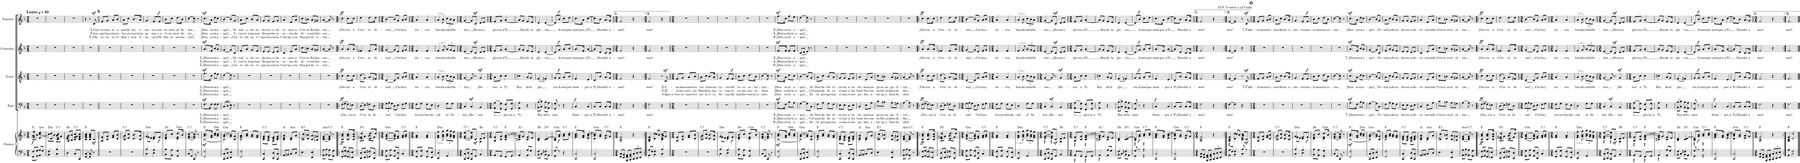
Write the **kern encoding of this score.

**kern	**kern	**dynam	**harte	**kern	**text	**text	**text	**dynam	**kern	**text	**text	**text	**dynam	**kern	**text	**text	**text	**dynam	**kern	**text	**text	**text	**dynam
*part5	*part5	*part5	*part5	*part4	*part4	*part4	*part4	*part4	*part3	*part3	*part3	*part3	*part3	*part2	*part2	*part2	*part2	*part2	*part1	*part1	*part1	*part1	*part1
*staff6	*staff5	*staff5/6	*	*staff4	*staff4	*staff4	*staff4	*staff4	*staff3	*staff3	*staff3	*staff3	*staff3	*staff2	*staff2	*staff2	*staff2	*staff2	*staff1	*staff1	*staff1	*staff1	*staff1
*I"Órgano	*	*	*	*I"Bajo	*	*	*	*	*I"Tenor	*	*	*	*	*I"Contralto	*	*	*	*	*I"Soprano	*	*	*	*
*	*	*	*	*I'B.	*	*	*	*	*I'T.	*	*	*	*	*I'C.	*	*	*	*	*I'S.	*	*	*	*
*clefF4	*clefG2	*	*	*clefF4	*	*	*	*	*clefGv2	*	*	*	*	*clefG2	*	*	*	*	*clefG2	*	*	*	*
*k[b-]	*k[b-]	*	*	*k[b-]	*	*	*	*	*k[b-]	*	*	*	*	*k[b-]	*	*	*	*	*k[b-]	*	*	*	*
*M2/4	*M2/4	*	*	*M2/4	*	*	*	*	*M2/4	*	*	*	*	*M2/4	*	*	*	*	*M2/4	*	*	*	*
*MM50	*MM50	*	*	*MM50	*	*	*	*	*MM50	*	*	*	*	*MM50	*	*	*	*	*MM50	*	*	*	*
=1	=1	=1	=1	=1	=1	=1	=1	=1	=1	=1	=1	=1	=1	=1	=1	=1	=1	=1	=1	=1	=1	=1	=1
*^	*^	*	*	*	*	*	*	*	*	*	*	*	*	*	*	*	*	*	*	*	*	*	*
!	!	!	!	!	!	!	!	!	!	!	!	!	!	!	!	!	!	!	!	!	!LO:TX:a:B:t=Lento	!	!	!	!
!	!	!	!	!LO:DY:b	!	!	!	!	!	!	!	!	!	!	!	!	!	!	!	!	!	!	!	!	!
8F/L	8FF\L	4f/ 4ff/	8a\L	f	F:maj	2r	.	.	.	.	2r	.	.	.	.	2r	.	.	.	.	2r	.	.	.	.
8G/J	8GG\J	.	8b-\J	.	.	.	.	.	.	.	.	.	.	.	.	.	.	.	.	.	.	.	.	.	.
!	!	!	!	!	!LO:H:kt=m	!	!	!	!	!	!	!	!	!	!	!	!	!	!	!	!	!	!	!	!
8A/L	4AA\	4e/ [4cc/ 4ee/	4ryy	.	A:min	.	.	.	.	.	.	.	.	.	.	.	.	.	.	.	.	.	.	.	.
8G/J	.	.	.	.	.	.	.	.	.	.	.	.	.	.	.	.	.	.	.	.	.	.	.	.	.
=2	=2	=2	=2	=2	=2	=2	=2	=2	=2	=2	=2	=2	=2	=2	=2	=2	=2	=2	=2	=2	=2	=2	=2	=2	=2
!	!	!	!	!	!LO:H:kt=m	!	!	!	!	!	!	!	!	!	!	!	!	!	!	!	!	!	!	!	!
4F/	4BB-\	4d/ 4dd/	8cc\L]	.	D:min	2r	.	.	.	.	2r	.	.	.	.	2r	.	.	.	.	2r	.	.	.	.
.	.	.	8b-\J	.	.	.	.	.	.	.	.	.	.	.	.	.	.	.	.	.	.	.	.	.	.
!	!	!	!	!	!LO:H:kt=7	!	!	!	!	!	!	!	!	!	!	!	!	!	!	!	!	!	!	!	!
4B-/	4C\	4c/ 4e/ 4cc/	8a\L	.	C:7	.	.	.	.	.	.	.	.	.	.	.	.	.	.	.	.	.	.	.	.
.	.	.	8g\J	.	.	.	.	.	.	.	.	.	.	.	.	.	.	.	.	.	.	.	.	.	.
*v	*v	*	*	*	*	*	*	*	*	*	*	*	*	*	*	*	*	*	*	*	*	*	*	*	*
=3	=3	=3	=3	=3	=3	=3	=3	=3	=3	=3	=3	=3	=3	=3	=3	=3	=3	=3	=3	=3	=3	=3	=3	=3
4D\	8A/ 8a/L	4d\ 4f\	.	Bb:maj	2r	.	.	.	.	2r	.	.	.	.	2r	.	.	.	.	2r	.	.	.	.
.	8B-/ 8b-/J	.	.	.	.	.	.	.	.	.	.	.	.	.	.	.	.	.	.	.	.	.	.	.
!	!	!	!	!LO:H:kt=7	!	!	!	!	!	!	!	!	!	!	!	!	!	!	!	!	!	!	!	!
8C/L	8c/ 8f/ 8g/ 8cc/L	4ryy	.	C:7	.	.	.	.	.	.	.	.	.	.	.	.	.	.	.	.	.	.	.	.
8CC/J	8c/ 8e/ 8g/ 8cc/J	.	.	.	.	.	.	.	.	.	.	.	.	.	.	.	.	.	.	.	.	.	.	.
*	*v	*v	*	*	*	*	*	*	*	*	*	*	*	*	*	*	*	*	*	*	*	*	*	*
=4	=4	=4	=4	=4	=4	=4	=4	=4	=4	=4	=4	=4	=4	=4	=4	=4	=4	=4	=4	=4	=4	=4	=4
[4FF/ [4C/	4c/ 4f/ 4a/ 4cc/	.	F:maj	2r	.	.	.	.	2r	.	.	.	.	2r	.	.	.	.	4r	.	.	.	.
8FF/] 8C/]	8c/ 8f/ 8a/ 8cc/L	.	.	.	.	.	.	.	.	.	.	.	.	.	.	.	.	.	8r	.	.	.	.
!	!	!LO:DY:b	!	!	!	!	!	!	!	!	!	!	!	!	!	!	!	!	!	!LO:LY:b	!LO:LY:b	!LO:LY:b	!LO:DY:a
8r	8c/J	mf	.	.	.	.	.	.	.	.	.	.	.	.	.	.	.	.	8c/	1. Can	3. Los	5. ¡Oh	mf
=5||	=5||	=5||	=5||	=5||	=5||	=5||	=5||	=5||	=5||	=5||	=5||	=5||	=5||	=5||	=5||	=5||	=5||	=5||	=5||	=5||	=5||	=5||	=5||
!	!	!	!	!	!	!	!	!	!	!	!	!	!	!	!	!	!	!	!	!LO:LY:b	!LO:LY:b	!LO:LY:b	!
2r	8A/ 8f/L	.	.	2r	.	.	.	.	2r	.	.	.	.	2r	.	.	.	.	8f/L	-te-	que	ra-	.
!	!	!	!	!	!	!	!	!	!	!	!	!	!	!	!	!	!	!	!	!LO:LY:b	!LO:LY:b	!LO:LY:b	!
.	8c/ 8g/J	.	.	.	.	.	.	.	.	.	.	.	.	.	.	.	.	.	8g/J	-mos	bus-	-ra	.
!	!	!	!	!	!	!	!	!	!	!	!	!	!	!	!	!	!	!	!	!LO:LY:b	!LO:LY:b	!LO:LY:b	!
.	8f/ 8a/L	.	.	.	.	.	.	.	.	.	.	.	.	.	.	.	.	.	8a/L	al	-cáis	co-	.
!	!	!	!	!	!	!	!	!	!	!	!	!	!	!	!	!	!	!	!	!LO:LY:b	!LO:LY:b	!LO:LY:b	!
.	8d/ 8b-/J	.	.	.	.	.	.	.	.	.	.	.	.	.	.	.	.	.	8b-/J	a-	so-	-ri-	.
=6	=6	=6	=6	=6	=6	=6	=6	=6	=6	=6	=6	=6	=6	=6	=6	=6	=6	=6	=6	=6	=6	=6	=6
*	*^	*	*	*	*	*	*	*	*	*	*	*	*	*	*	*	*	*	*	*	*	*	*
!	!	!	!	!LO:H:kt=7	!	!	!	!	!	!	!	!	!	!	!	!	!	!	!	!	!LO:LY:b	!LO:LY:b	!LO:LY:b	!
2r	8c/ 8a/L	2f\	.	C:7	2r	.	.	.	.	2r	.	.	.	.	2r	.	.	.	.	8a\L	-mor	-laz	-dad	.
!	!	!	!	!	!	!	!	!	!	!	!	!	!	!	!	!	!	!	!	!	!LO:LY:b	!LO:LY:b	!LO:LY:b	!
.	8e/ 8cc/J	.	.	.	.	.	.	.	.	.	.	.	.	.	.	.	.	.	.	8cc\J	de	en	y	.
!	!	!	!	!	!	!	!	!	!	!	!	!	!	!	!	!	!	!	!	!	!LO:LY:b	!LO:LY:b	!LO:LY:b	!
.	8.d/ 8.b-/L	.	.	.	.	.	.	.	.	.	.	.	.	.	.	.	.	.	.	8.b-/L	los	vues-	real	.
!	!	!	!	!	!	!	!	!	!	!	!	!	!	!	!	!	!	!	!	!	!LO:LY:b	!LO:LY:b	!LO:LY:b	!
.	16c/ 16a/Jk	.	.	.	.	.	.	.	.	.	.	.	.	.	.	.	.	.	.	16a/Jk	a-	-tras	fi-	.
=7	=7	=7	=7	=7	=7	=7	=7	=7	=7	=7	=7	=7	=7	=7	=7	=7	=7	=7	=7	=7	=7	=7	=7	=7
*^	*	*	*	*	*	*	*	*	*	*	*	*	*	*	*	*	*	*	*	*	*	*	*	*
!	!	!	!	!	!LO:H:kt=m	!	!	!	!	!	!	!	!	!	!	!	!	!	!	!	!	!LO:LY:b	!LO:LY:b	!LO:LY:b	!
4B-/	4C\	4g/	8f\L	.	D:min	2r	.	.	.	.	2r	.	.	.	.	2r	.	.	.	.	4g/	-mo-	pe-	-ne-	.
.	.	.	8e\J	.	.	.	.	.	.	.	.	.	.	.	.	.	.	.	.	.	.	.	.	.	.
!	!	!	!	!	!	!	!	!	!	!	!	!	!	!	!	!	!	!	!	!	!	!LO:LY:b	!LO:LY:b	!LO:LY:b	!
4A/	4D\	8f/L	4d\	.	.	.	.	.	.	.	.	.	.	.	.	.	.	.	.	.	8f/L	-res,	-nas	-za!	.
!	!	!	!	!LO:DY:b	!	!	!	!	!	!	!	!	!	!	!	!	!	!	!	!	!	!LO:LY:b	!LO:LY:b	!LO:LY:b	!LO:DY:a
.	.	8f/J	.	f	.	.	.	.	.	.	.	.	.	.	.	.	.	.	.	.	8f/J	can-	y a	¡Oh	f
*v	*v	*	*	*	*	*	*	*	*	*	*	*	*	*	*	*	*	*	*	*	*	*	*	*	*
=8	=8	=8	=8	=8	=8	=8	=8	=8	=8	=8	=8	=8	=8	=8	=8	=8	=8	=8	=8	=8	=8	=8	=8	=8
!	!	!	!	!	!	!	!	!	!	!	!	!	!	!	!	!	!	!	!	!	!LO:LY:b	!LO:LY:b	!LO:LY:b	!
8BB-\ 8B-\L	8b-/L	4d\ 4f\	.	Bb:maj	2r	.	.	.	.	2r	.	.	.	.	2r	.	.	.	.	8b-\L	-te-	-li-	dul-	.
!	!	!	!	!	!	!	!	!	!	!	!	!	!	!	!	!	!	!	!	!	!LO:LY:b	!LO:LY:b	!LO:LY:b	!
8AA\ 8A\J	8cc/J	.	.	.	.	.	.	.	.	.	.	.	.	.	.	.	.	.	.	8cc\J	-mos	vio en	-ce	.
!	!	!	!	!LO:H:kt=m	!	!	!	!	!	!	!	!	!	!	!	!	!	!	!	!	!LO:LY:b	!LO:LY:b	!LO:LY:b	!
4GG/ 4G/	8.dd/L	4d\ 4f\	.	G:min	.	.	.	.	.	.	.	.	.	.	.	.	.	.	.	8.dd\L	al	el	me-	.
!	!	!	!	!	!	!	!	!	!	!	!	!	!	!	!	!	!	!	!	!	!LO:LY:b	!LO:LY:b	!LO:LY:b	!
.	16b-/Jk	.	.	.	.	.	.	.	.	.	.	.	.	.	.	.	.	.	.	16b-\Jk	Se-	do-	-mo-	.
*	*v	*v	*	*	*	*	*	*	*	*	*	*	*	*	*	*	*	*	*	*	*	*	*	*
=9	=9	=9	=9	=9	=9	=9	=9	=9	=9	=9	=9	=9	=9	=9	=9	=9	=9	=9	=9	=9	=9	=9	=9
!	!	!	!LO:H:kt=7	!	!	!	!	!	!	!	!	!	!	!	!	!	!	!	!	!LO:LY:b	!LO:LY:b	!LO:LY:b	!
8C/L	[4e/ [4g/ [4cc/	.	C:7	2r	.	.	.	.	2r	.	.	.	.	2r	.	.	.	.	[4cc\	-ñor.	-lor.	-rial!	.
8GG/J	.	.	.	.	.	.	.	.	.	.	.	.	.	.	.	.	.	.	.	.	.	.	.
8CC/	8e/] 8g/] 8cc/]	.	.	.	.	.	.	.	.	.	.	.	.	.	.	.	.	.	8cc\]	.	.	.	.
8r	8r	.	.	.	.	.	.	.	.	.	.	.	.	.	.	.	.	.	8r	.	.	.	.
=10	=10	=10	=10	=10	=10	=10	=10	=10	=10	=10	=10	=10	=10	=10	=10	=10	=10	=10	=10	=10	=10	=10	=10
*	*^	*	*	*	*	*	*	*	*	*	*	*	*	*	*	*	*	*	*	*	*	*	*
!	!	!	!LO:DY:b	!	!	!LO:LY:b	!LO:LY:b	!LO:LY:b	!LO:DY:a	!	!LO:LY:b	!LO:LY:b	!LO:LY:b	!LO:DY:a	!	!LO:LY:b	!LO:LY:b	!LO:LY:b	!LO:DY:a	!	!LO:LY:b	!LO:LY:b	!LO:LY:b	!LO:DY:a
2FF/ 2F/	8.a/ 8.cc/L	[2c\	mf	F:maj	8.F\L	1. ¡Dios	3. ¡Dios	5. ¡Dios	mf	8.f\L	1. ¡Dios	3. ¡Dios	5. ¡Dios	mf	8.a/L	1. ¡Dios	3. ¡Dios	5. ¡Dios	mf	8.cc\L	¡Dios	¡Dios	¡Dios	mf
!	!	!	!	!	!	!LO:LY:b	!LO:LY:b	!LO:LY:b	!	!	!LO:LY:b	!LO:LY:b	!LO:LY:b	!	!	!LO:LY:b	!LO:LY:b	!LO:LY:b	!	!	!LO:LY:b	!LO:LY:b	!LO:LY:b	!
.	16f/ 16a/Jk	.	.	.	16F\Jk	es-	es-	es-	.	16c\Jk	es-	es-	es-	.	16f/Jk	es-	es-	es-	.	16a\Jk	es-	es-	es-	.
!	!	!	!	!LO:H:kt=m	!	!LO:LY:b	!LO:LY:b	!LO:LY:b	!	!	!LO:LY:b	!LO:LY:b	!LO:LY:b	!	!	!LO:LY:b	!LO:LY:b	!LO:LY:b	!	!	!LO:LY:b	!LO:LY:b	!LO:LY:b	!
.	8b-/ 8dd/L	.	.	D:min	8F\L	-tá	-tá	-tá	.	8f\L	-tá	-tá	-tá	.	8b-/L	-tá	-tá	-tá	.	8dd\L	-tá	-tá	-tá	.
!	!	!	!	!	!	!LO:LY:b	!LO:LY:b	!LO:LY:b	!	!	!LO:LY:b	!LO:LY:b	!LO:LY:b	!	!	!LO:LY:b	!LO:LY:b	!LO:LY:b	!	!	!LO:LY:b	!LO:LY:b	!LO:LY:b	!
.	8a/ 8cc/J	.	.	.	8F\J	a-	a-	a-	.	8e\J	a-	a-	a-	.	8a/J	a-	a-	a-	.	8cc\J	a-	a-	a-	.
=11	=11	=11	=11	=11	=11	=11	=11	=11	=11	=11	=11	=11	=11	=11	=11	=11	=11	=11	=11	=11	=11	=11	=11	=11
!	!	!	!	!LO:H:kt=m	!	!LO:LY:b	!LO:LY:b	!LO:LY:b	!	!	!LO:LY:b	!LO:LY:b	!LO:LY:b	!	!	!LO:LY:b	!LO:LY:b	!LO:LY:b	!	!	!LO:LY:b	!LO:LY:b	!LO:LY:b	!
8CC/ 8C/L	[4g/ [4b-/	2c\]	.	G:min	(8C/L	-quí!	-quí!	-quí!	.	[4d\	-quí!	-quí!	-quí!	.	[4g/	-quí!	-quí!	-quí!	.	[4b-\	-quí!	-quí!	-quí!	.
8DD/ 8D/J	.	.	.	.	8D/J	.	.	.	.	.	.	.	.	.	.	.	.	.	.	.	.	.	.	.
4EE/ 4E/	8g/] 8b-/]L	.	.	.	8E\)	.	.	.	.	8d\]	.	.	.	.	8g/L]	.	.	.	.	8b-/L]	.	.	.	.
!	!	!	!	!	!	!	!	!	!	!	!	!	!	!	!	!LO:LY:b	!LO:LY:b	!LO:LY:b	!	!	!LO:LY:b	!LO:LY:b	!LO:LY:b	!
.	8c/ 8g/J	.	.	.	8r	.	.	.	.	8r	.	.	.	.	8c/J	Ve-	Y	Con	.	8g/J	Ve-	Y	Con	.
=12	=12	=12	=12	=12	=12	=12	=12	=12	=12	=12	=12	=12	=12	=12	=12	=12	=12	=12	=12	=12	=12	=12	=12	=12
!	!	!	!	!	!	!	!	!	!	!	!	!	!	!	!	!LO:LY:b	!LO:LY:b	!LO:LY:b	!	!	!LO:LY:b	!LO:LY:b	!LO:LY:b	!
2FF/ 2F/	8f/ 8a/L	2c\	.	F:maj	2r	.	.	.	.	2r	.	.	.	.	8f/L	-nid	vier	to-	.	8a\L	-nid	vier	to-	.
!	!	!	!	!	!	!	!	!	!	!	!	!	!	!	!	!LO:LY:b	!LO:LY:b	!LO:LY:b	!	!	!LO:LY:b	!LO:LY:b	!LO:LY:b	!
.	8a/ 8cc/J	.	.	.	.	.	.	.	.	.	.	.	.	.	8a/J	a-	te á	-da	.	8cc\J	a-	te á	-da	.
!	!	!	!	!	!	!	!	!	!	!	!	!	!	!	!	!LO:LY:b	!LO:LY:b	!LO:LY:b	!	!	!LO:LY:b	!LO:LY:b	!LO:LY:b	!
.	8g/ 8b-/L	.	.	.	.	.	.	.	.	.	.	.	.	.	8g/L	-do-	ma-	su	.	8b-/L	-do-	ma-	su	.
!	!	!	!	!	!	!	!	!	!	!	!	!	!	!	!	!LO:LY:b	!LO:LY:b	!LO:LY:b	!	!	!LO:LY:b	!LO:LY:b	!LO:LY:b	!
.	8f/ 8a/J	.	.	.	.	.	.	.	.	.	.	.	.	.	8f/J	-ra-	-nos	ri-	.	8a/J	-ra-	-nos	ri-	.
=13	=13	=13	=13	=13	=13	=13	=13	=13	=13	=13	=13	=13	=13	=13	=13	=13	=13	=13	=13	=13	=13	=13	=13	=13
!	!	!	!	!LO:H:kt=7	!	!	!	!	!	!	!	!	!	!	!	!LO:LY:b	!LO:LY:b	!LO:LY:b	!	!	!LO:LY:b	!LO:LY:b	!LO:LY:b	!
4CC/ 4C/	8e/ 8g/L	8c\L	.	C:7	2r	.	.	.	.	2r	.	.	.	.	8e/L	-do-	lle-	-que-	.	8g/L	-do-	lle-	-que-	.
!	!	!	!	!	!	!	!	!	!	!	!	!	!	!	!	!LO:LY:b	!LO:LY:b	!LO:LY:b	!	!	!LO:LY:b	!LO:LY:b	!LO:LY:b	!
.	8e/ 8g/J	8B-\J	.	.	.	.	.	.	.	.	.	.	.	.	8e/J	-res,	-nas	-za,	.	8g/J	-res,	-nas	-za,	.
!	!	!	!	!	!	!	!	!	!	!	!	!	!	!	!	!LO:LY:b	!LO:LY:b	!LO:LY:b	!	!	!LO:LY:b	!LO:LY:b	!LO:LY:b	!
8DD/ 8D/L	8d/ 8f/L	8A\L	.	.	.	.	.	.	.	.	.	.	.	.	8d/L	a-	los	con	.	8f/L	a-	los	con	.
!	!	!	!	!	!	!	!	!	!	!	!	!	!	!	!	!LO:LY:b	!LO:LY:b	!LO:LY:b	!	!	!LO:LY:b	!LO:LY:b	!LO:LY:b	!
8CC/ 8C/J	8e/ 8g/J	8c\J	.	.	.	.	.	.	.	.	.	.	.	.	8e/J	-do-	te-	su	.	8g/J	-do-	te-	su	.
=14	=14	=14	=14	=14	=14	=14	=14	=14	=14	=14	=14	=14	=14	=14	=14	=14	=14	=14	=14	=14	=14	=14	=14	=14
!	!	!	!	!	!	!	!	!	!	!	!	!	!	!	!	!LO:LY:b	!LO:LY:b	!LO:LY:b	!	!	!LO:LY:b	!LO:LY:b	!LO:LY:b	!
8AA/L	4e/ 4a/	4c\	.	A:maj	2r	.	.	.	.	2r	.	.	.	.	4c/	-re-	-so-	Cuer-	.	4a/	-re-	-so-	Cuer-	.
8BBn/J	.	.	.	.	.	.	.	.	.	.	.	.	.	.	.	.	.	.	.	.	.	.	.	.
!	!	!	!	!LO:H:kt=m	!	!	!	!	!	!	!	!	!	!	!	!LO:LY:b	!LO:LY:b	!LO:LY:b	!	!	!LO:LY:b	!LO:LY:b	!LO:LY:b	!
8C/L	8e/L	4c\	.	A:min	.	.	.	.	.	.	.	.	.	.	8e/L	-mos	-ros	po y	.	8e/L	-mos	-ros	po y	.
!	!	!	!	!	!	!	!	!	!	!	!	!	!	!	!	!LO:LY:b	!LO:LY:b	!LO:LY:b	!	!	!LO:LY:b	!LO:LY:b	!LO:LY:b	!
8D/J	8a/J	.	.	.	.	.	.	.	.	.	.	.	.	.	8a/J	á	de	su	.	8a/J	á	de	su	.
=15	=15	=15	=15	=15	=15	=15	=15	=15	=15	=15	=15	=15	=15	=15	=15	=15	=15	=15	=15	=15	=15	=15	=15	=15
!	!	!	!	!LO:H:kt=7	!	!	!	!	!	!	!	!	!	!	!	!LO:LY:b	!LO:LY:b	!LO:LY:b	!	!	!LO:LY:b	!LO:LY:b	!LO:LY:b	!
4E\	8c/ 8cc/L	2e\	.	E:7	2r	.	.	.	.	2r	.	.	.	.	8cc\L	Cris-	di-	San-	.	8cc\L	Cris-	di-	San-	.
!	!	!	!	!	!	!	!	!	!	!	!	!	!	!	!	!LO:LY:b	!LO:LY:b	!LO:LY:b	!	!	!LO:LY:b	!LO:LY:b	!LO:LY:b	!
.	8d/ 8bn/J	.	.	.	.	.	.	.	.	.	.	.	.	.	8bn\J	-to	-vi-	-gre	.	8bn\J	-to	-vi-	-gre	.
!	!	!	!	!	!	!	!	!	!	!	!	!	!	!	!	!LO:LY:b	!LO:LY:b	!LO:LY:b	!	!	!LO:LY:b	!LO:LY:b	!LO:LY:b	!
4EE/ 4E/	8c/ 8a/L	.	.	.	.	.	.	.	.	.	.	.	.	.	8a/L	Re-	-nal	di-	.	8a/L	Re-	-nal	di-	.
!	!	!	!	!	!	!	!	!	!	!	!	!	!	!	!	!LO:LY:b	!LO:LY:b	!LO:LY:b	!	!	!LO:LY:b	!LO:LY:b	!LO:LY:b	!
.	8Bn/ 8g#X/J	.	.	.	.	.	.	.	.	.	.	.	.	.	8g#X/J	-den-	dul-	-vi-	.	8g#X/J	-den-	dul-	-vi-	.
*	*v	*v	*	*	*	*	*	*	*	*	*	*	*	*	*	*	*	*	*	*	*	*	*	*
=16	=16	=16	=16	=16	=16	=16	=16	=16	=16	=16	=16	=16	=16	=16	=16	=16	=16	=16	=16	=16	=16	=16	=16
!	!	!	!LO:H:kt=m	!	!	!	!	!	!	!	!	!	!	!	!LO:LY:b	!LO:LY:b	!LO:LY:b	!	!	!LO:LY:b	!LO:LY:b	!LO:LY:b	!
8AA\ 8A\L	[4c/ [4e/ [4g/	.	A:min	2r	.	.	.	.	2r	.	.	.	.	[4a/	-tor.	-zor.	-nal.	.	[4a/	-tor.	-zor.	-nal.	.
8BB-\ 8B-\J	.	.	.	.	.	.	.	.	.	.	.	.	.	.	.	.	.	.	.	.	.	.	.
!	!	!	!LO:H:kt=7	!	!	!	!	!	!	!	!	!	!	!	!	!	!	!	!	!	!	!	!
8AA\ 8A\L	8c/] 8e/] 8g/]	.	C:7	.	.	.	.	.	.	.	.	.	.	8a/]	.	.	.	.	8a/]	.	.	.	.
8GG\ 8G\J	8r	.	.	.	.	.	.	.	.	.	.	.	.	8r	.	.	.	.	8r	.	.	.	.
=17!|:	=17!|:	=17!|:	=17!|:	=17!|:	=17!|:	=17!|:	=17!|:	=17!|:	=17!|:	=17!|:	=17!|:	=17!|:	=17!|:	=17!|:	=17!|:	=17!|:	=17!|:	=17!|:	=17!|:	=17!|:	=17!|:	=17!|:	=17!|:
!	!	!LO:DY:b	!	!	!LO:LY:b	!	!	!LO:DY:a	!	!LO:LY:b	!	!	!LO:DY:a	!	!LO:LY:b	!	!	!LO:DY:a	!	!LO:LY:b	!	!	!LO:DY:a
8FF/ 8F/L	4c/ 4a/ 4cc/	ff	F:maj	(8F\L	¡Glo	.	.	ff	4c\	¡Glo-	.	.	ff	4a/	¡Glo-	.	.	ff	4cc\	¡Glo-	.	.	ff
8GG/ 8G/J	.	.	.	8G\J	.	.	.	.	.	.	.	.	.	.	.	.	.	.	.	.	.	.	.
!	!	!	!	!	!	!	!	!	!	!LO:LY:b	!	!	!	!	!LO:LY:b	!	!	!	!	!LO:LY:b	!	!	!
8FF/ 8F/L	8.c/ 8.a/ 8.cc/L	.	.	8F\L)	.	.	.	.	8.c\L	-ria	.	.	.	8.a/L	-ria	.	.	.	8.cc\L	-ria	.	.	.
!	!	!	!	!	!LO:LY:b	!	!	!	!	!	!	!	!	!	!	!	!	!	!	!	!	!	!
8EE-X/ 8E-X/J	.	.	.	8E-X\J	ria á	.	.	.	.	.	.	.	.	.	.	.	.	.	.	.	.	.	.
!	!	!	!	!	!	!	!	!	!	!LO:LY:b	!	!	!	!	!LO:LY:b	!	!	!	!	!LO:LY:b	!	!	!
.	16c/ 16g/ 16cc/Jk	.	.	.	.	.	.	.	16c\Jk	á	.	.	.	16a/Jk	á	.	.	.	16cc\Jk	á	.	.	.
=18	=18	=18	=18	=18	=18	=18	=18	=18	=18	=18	=18	=18	=18	=18	=18	=18	=18	=18	=18	=18	=18	=18	=18
*	*^	*	*	*	*	*	*	*	*	*	*	*	*	*	*	*	*	*	*	*	*	*	*
!	!	!	!	!LO:H:kt=7	!	!LO:LY:b	!	!	!	!	!LO:LY:b	!	!	!	!	!LO:LY:b	!	!	!	!	!LO:LY:b	!	!	!
8DD/ 8D/L	4d/ 4dd/	8f#X\L	.	D:7	(8D\L	Cris	.	.	.	(8d\L	Cris	.	.	.	4f#X/	Cris-	.	.	.	4dd\	Cris-	.	.	.
8EE/ 8E/J	.	8g\J	.	.	8E\J)	.	.	.	.	8G\J)	.	.	.	.	.	.	.	.	.	.	.	.	.	.
!	!	!	!	!	!	!LO:LY:b	!	!	!	!	!LO:LY:b	!	!	!	!	!LO:LY:b	!	!	!	!	!LO:LY:b	!	!	!
8FF#X/ 8F#X/L	8.d/ 8.dd/L	8a\L	.	.	8F#X\L	to	.	.	.	8.A/L	to	.	.	.	8.f#/L	-to	.	.	.	8.dd\L	-to	.	.	.
!	!	!	!	!	!	!LO:LY:b	!	!	!	!	!	!	!	!	!	!	!	!	!	!	!	!	!	!
8DD/ 8D/J	.	8f#\J	.	.	8D\J	Je-	.	.	.	.	.	.	.	.	.	.	.	.	.	.	.	.	.	.
!	!	!	!	!	!	!	!	!	!	!	!LO:LY:b	!	!	!	!	!LO:LY:b	!	!	!	!	!LO:LY:b	!	!	!
.	16dd/Jk	.	.	.	.	.	.	.	.	16F#X/Jk	Je-	.	.	.	16a/Jk	Je-	.	.	.	16dd\Jk	Je-	.	.	.
*	*v	*v	*	*	*	*	*	*	*	*	*	*	*	*	*	*	*	*	*	*	*	*	*	*
=19||	=19||	=19||	=19||	=19||	=19||	=19||	=19||	=19||	=19||	=19||	=19||	=19||	=19||	=19||	=19||	=19||	=19||	=19||	=19||	=19||	=19||	=19||	=19||
*M3/4	*M3/4	*	*	*M3/4	*	*	*	*	*M3/4	*	*	*	*	*M3/4	*	*	*	*	*M3/4	*	*	*	*
*	*	*	*	*Xbrackettup	*	*	*	*	*	*	*	*	*	*	*	*	*	*	*	*	*	*	*
!	!	!	!LO:H:kt=m	!	!LO:LY:b	!	!	!	!	!LO:LY:b	!	!	!	!	!LO:LY:b	!	!	!	!	!LO:LY:b	!	!	!
8GG\ 8G\L	[4d/ [4g/ [4b-/	.	G:min	12G\L	-sús!	.	.	.	[4D/	-sús!	.	.	.	[4g/	-sús!	.	.	.	[4b-\	-sús!	.	.	.
.	.	.	.	12A\	.	.	.	.	.	.	.	.	.	.	.	.	.	.	.	.	.	.	.
8AA\ 8A\J	.	.	.	.	.	.	.	.	.	.	.	.	.	.	.	.	.	.	.	.	.	.	.
.	.	.	.	12G\J	.	.	.	.	.	.	.	.	.	.	.	.	.	.	.	.	.	.	.
8GG/ 8G/L	8d/] 8g/] 8b-/]L	.	.	8D\L	.	.	.	.	8D/L]	.	.	.	.	8g/L]	.	.	.	.	8b-/L]	.	.	.	.
!	!	!	!	!	!LO:LY:b	!	!	!	!	!LO:LY:b	!	!	!	!	!LO:LY:b	!	!	!	!	!LO:LY:b	!	!	!
8DD/ 8D/J	8e/ 8g/J	.	.	8E\J	Cie-	.	.	.	8G/J	Cie-	.	.	.	8e/J	Cie-	.	.	.	8g/J	Cie-	.	.	.
!	!	!	!LO:H:kt=7	!	!LO:LY:b	!	!	!	!	!LO:LY:b	!	!	!	!	!LO:LY:b	!	!	!	!	!LO:LY:b	!	!	!
4C/	8f/ 8a/L	.	C:7	8F\L	-los	.	.	.	8A/L	-los	.	.	.	8f/L	-los	.	.	.	8a/L	-los	.	.	.
!	!	!	!	!	!LO:LY:b	!	!	!	!	!LO:LY:b	!	!	!	!	!LO:LY:b	!	!	!	!	!LO:LY:b	!	!	!
.	8g/ 8b-/J	.	.	8G\J	y	.	.	.	8B-/J	y	.	.	.	8g/J	y	.	.	.	8b-/J	y	.	.	.
=20||	=20||	=20||	=20||	=20||	=20||	=20||	=20||	=20||	=20||	=20||	=20||	=20||	=20||	=20||	=20||	=20||	=20||	=20||	=20||	=20||	=20||	=20||	=20||
*M2/4	*M2/4	*	*	*M2/4	*	*	*	*	*M2/4	*	*	*	*	*M2/4	*	*	*	*	*M2/4	*	*	*	*
!	!	!	!	!	!LO:LY:b	!	!	!	!	!LO:LY:b	!	!	!	!	!LO:LY:b	!	!	!	!	!LO:LY:b	!	!	!
8FF/ 8F/L	4f/ 4a/	.	F:maj	8F\L	tie-	.	.	.	4A/	tie-	.	.	.	4f/	tie-	.	.	.	4a/	tie-	.	.	.
!	!	!	!	!	!LO:LY:b	!	!	!	!	!	!	!	!	!	!	!	!	!	!	!	!	!	!
8GG/ 8G/J	.	.	.	8G\J	-rra,	.	.	.	.	.	.	.	.	.	.	.	.	.	.	.	.	.	.
!	!	!	!	!	!LO:LY:b	!	!	!	!	!LO:LY:b	!	!	!	!	!LO:LY:b	!	!	!	!	!LO:LY:b	!	!	!
8FF/ 8F/L	4f/ 4a/	.	.	8F\L	ben-	.	.	.	4A/	-rra,	.	.	.	4f/	-rra,	.	.	.	4a/	-rra,	.	.	.
!	!	!	!	!	!LO:LY:b	!	!	!	!	!	!	!	!	!	!	!	!	!	!	!	!	!	!
8EE/ 8E/J	.	.	.	8E\J	-de-	.	.	.	.	.	.	.	.	.	.	.	.	.	.	.	.	.	.
=21	=21	=21	=21	=21	=21	=21	=21	=21	=21	=21	=21	=21	=21	=21	=21	=21	=21	=21	=21	=21	=21	=21	=21
!	!	!	!LO:H:kt=m	!	!LO:LY:b	!	!	!	!	!LO:LY:b	!	!	!	!	!LO:LY:b	!	!	!	!	!LO:LY:b	!	!	!
4DD/ 4D/	6f\ 6a\ 6ff\	.	D:min	4D\	-cid	.	.	.	6A/	ben-	.	.	.	6f/	ben-	.	.	.	6a/	ben-	.	.	.
!	!	!	!	!	!	!	!	!	!	!LO:LY:b	!	!	!	!	!LO:LY:b	!	!	!	!	!LO:LY:b	!	!	!
.	12g\ 12b-\ 12gg\	.	.	.	.	.	.	.	12B-\	-de	.	.	.	12g/	-de-	.	.	.	12b-\	-de-	.	.	.
*	*Xbrackettup	*	*	*	*	*	*	*	*	*	*	*	*	*	*	*	*	*	*	*	*	*	*
!	!	!	!	!	!LO:LY:b	!	!	!	!	!	!	!	!	!	!	!	!	!	!	!	!	!	!
*	*	*	*	*	*	*	*	*	*Xbrackettup	*	*	*	*	*	*	*	*	*	*	*	*	*	*
!	!	!	!	!	!	!	!	!	!	!LO:LY:b	!	!	!	!	!	!	!	!	!	!	!	!	!
*	*	*	*	*	*	*	*	*	*	*	*	*	*	*Xbrackettup	*	*	*	*	*	*	*	*	*
!	!	!	!	!	!	!	!	!	!	!	!	!	!	!	!LO:LY:b	!	!	!	!	!	!	!	!
*	*	*	*	*	*	*	*	*	*	*	*	*	*	*	*	*	*	*	*Xbrackettup	*	*	*	*
!	!	!	!	!	!	!	!	!	!	!	!	!	!	!	!	!	!	!	!	!LO:LY:b	!	!	!
4GG/	12a\ 12cc\ 12aa\L	.	.	8G\L	al	.	.	.	12c\L	-cid	.	.	.	12a/L	-cid	.	.	.	12cc\L	-cid	.	.	.
!	!	!	!	!	!	!	!	!	!	!LO:LY:b	!	!	!	!	!LO:LY:b	!	!	!	!	!LO:LY:b	!	!	!
.	12g\ 12b-\ 12gg\	.	.	.	.	.	.	.	12B-\	al	.	.	.	12g/	al	.	.	.	12b-\	al	.	.	.
!	!	!	!	!	!LO:LY:b	!	!	!	!	!	!	!	!	!	!	!	!	!	!	!	!	!	!
.	.	.	.	8G\J	Se-	.	.	.	.	.	.	.	.	.	.	.	.	.	.	.	.	.	.
!	!	!	!	!	!	!	!	!	!	!LO:LY:b	!	!	!	!	!LO:LY:b	!	!	!	!	!LO:LY:b	!	!	!
.	12f\ 12a\ 12ff\J	.	.	.	.	.	.	.	12A\J	Se-	.	.	.	12f/J	Se-	.	.	.	12a\J	Se-	.	.	.
=22||	=22||	=22||	=22||	=22||	=22||	=22||	=22||	=22||	=22||	=22||	=22||	=22||	=22||	=22||	=22||	=22||	=22||	=22||	=22||	=22||	=22||	=22||	=22||
*M3/4	*M3/4	*	*	*M3/4	*	*	*	*	*M3/4	*	*	*	*	*M3/4	*	*	*	*	*M3/4	*	*	*	*
*	*^	*	*	*	*	*	*	*	*	*	*	*	*	*	*	*	*	*	*	*	*	*	*
!	!	!	!	!LO:H:kt=7	!	!LO:LY:b	!	!	!	!	!LO:LY:b	!	!	!	!	!LO:LY:b	!	!	!	!	!LO:LY:b	!	!	!
8CC/ 8C/L	[4e/ [4g/ [4ee/	2ryy	.	C:7	4C/	-ñor.	.	.	.	[4G/	-ñor.	.	.	.	[4e/	-ñor.	.	.	.	[4g/	-ñor.	.	.	.
8DD/ 8D/J	.	.	.	.	.	.	.	.	.	.	.	.	.	.	.	.	.	.	.	.	.	.	.	.
!	!	!	!	!	!	!LO:LY:b	!	!	!LO:DY:a	!	!	!	!	!	!	!	!	!	!	!	!	!	!	!
8CC/ 8C/L	8e/] 8g/] 8ee/]L	.	.	.	4C/	¡Ho-	.	.	mf	8G/]	.	.	.	.	8e/L]	.	.	.	.	8g/L]	.	.	.	.
!	!	!	!LO:DY:b	!	!	!	!	!	!	!	!	!	!	!	!	!LO:LY:b	!	!	!LO:DY:a	!	!LO:LY:b	!	!	!LO:DY:a
8GG/J	8c/J	.	mf	.	.	.	.	.	.	8r	.	.	.	.	8c/J	¡Ho-	.	.	mf	8c/J	¡Ho-	.	.	mf
!	!	!	!	!	!	!LO:LY:b	!	!	!	!	!LO:LY:b	!	!	!LO:DY:a	!	!LO:LY:b	!	!	!	!	!LO:LY:b	!	!	!
4BB-/	8d/L	4G\	.	Bb:maj	4BB-/	-nor	.	.	.	4G/	-¡Ho-	.	.	mf	8d/L	-nor	.	.	.	8d/L	-nor	.	.	.
!	!	!	!	!	!	!	!	!	!	!	!	!	!	!	!	!LO:LY:b	!	!	!	!	!LO:LY:b	!	!	!
.	8e/J	.	.	.	.	.	.	.	.	.	.	.	.	.	8e/J	y	.	.	.	8e/J	y	.	.	.
*	*v	*v	*	*	*	*	*	*	*	*	*	*	*	*	*	*	*	*	*	*	*	*	*	*
=23||	=23||	=23||	=23||	=23||	=23||	=23||	=23||	=23||	=23||	=23||	=23||	=23||	=23||	=23||	=23||	=23||	=23||	=23||	=23||	=23||	=23||	=23||	=23||
*M2/4	*M2/4	*	*	*M2/4	*	*	*	*	*M2/4	*	*	*	*	*M2/4	*	*	*	*	*M2/4	*	*	*	*
!	!	!	!LO:H:kt=7	!	!LO:LY:b	!	!	!	!	!LO:LY:b	!	!	!	!	!LO:LY:b	!	!	!	!	!LO:LY:b	!	!	!
8AA/L	8A/ 8f/L	.	C:7	(8AA\ 8A\L	y	.	.	.	8A\L	-nor	.	.	.	8f/L	glo-	.	.	.	8f/L	glo-	.	.	.
!	!	!	!	!	!	!	!	!	!	!LO:LY:b	!	!	!	!	!LO:LY:b	!	!	!	!	!LO:LY:b	!	!	!
8GG/J	8c/ 8g/J	.	.	8GG\ 8G\J)	.	.	.	.	8c\J	á	.	.	.	8g/J	ria á	.	.	.	8g/J	ria á	.	.	.
!	!	!	!	!	!LO:LY:b	!	!	!	!	!LO:LY:b	!	!	!	!	!LO:LY:b	!	!	!	!	!LO:LY:b	!	!	!
8FF/L	4c/ [4f/ [4a/	.	F:maj	8FF/ 8F/L	glo-	.	.	.	4c\	Ti,	.	.	.	[4a/	Ti,	.	.	.	[4a/	Ti,	.	.	.
!	!	!	!	!	!LO:LY:b	!	!	!	!	!	!	!	!	!	!	!	!	!	!	!	!	!	!
8GG/J	.	.	.	8GG/ 8G/J	ria á	.	.	.	.	.	.	.	.	.	.	.	.	.	.	.	.	.	.
=24	=24	=24	=24	=24	=24	=24	=24	=24	=24	=24	=24	=24	=24	=24	=24	=24	=24	=24	=24	=24	=24	=24	=24
*^	*^	*	*	*	*	*	*	*	*	*	*	*	*	*	*	*	*	*	*	*	*	*	*
!	!	!	!	!	!LO:H:kt=7	!	!LO:LY:b	!	!	!	!	!LO:LY:b	!	!	!	!	!	!	!	!	!	!	!	!	!
4AA/	4ryy	8f/] 8a/]L	4c#X\	.	A:7	4AA\ 4A\	Ti,	.	.	.	4c#X\	Rey	.	.	.	8a/L]	.	.	.	.	8a/L]	.	.	.	.
!	!	!	!	!	!	!	!	!	!	!	!	!	!	!	!	!	!LO:LY:b	!	!	!	!	!LO:LY:b	!	!	!
.	.	8g/J	.	.	.	.	.	.	.	.	.	.	.	.	.	8g/J	Rey	.	.	.	8g/J	Rey	.	.	.
!	!	!	!	!	!	!	!	!	!	!	!	!LO:LY:b	!	!	!	!	!LO:LY:b	!	!	!	!	!LO:LY:b	!	!	!
8A/L	4AA\	8.f/L	4c#\	.	.	4r	.	.	.	.	8A/L	de	.	.	.	8.f/L	de	.	.	.	8.f/L	de	.	.	.
!	!	!	!	!	!	!	!	!	!	!	!	!LO:LY:b	!	!	!	!	!	!	!	!	!	!	!	!	!
8G/J	.	.	.	.	.	.	.	.	.	.	8G/J	la	.	.	.	.	.	.	.	.	.	.	.	.	.
!	!	!	!	!	!	!	!	!	!	!	!	!	!	!	!	!	!LO:LY:b	!	!	!	!	!LO:LY:b	!	!	!
.	.	16e/Jk	.	.	.	.	.	.	.	.	.	.	.	.	.	16e/Jk	la	.	.	.	16e/Jk	la	.	.	.
*	*	*v	*v	*	*	*	*	*	*	*	*	*	*	*	*	*	*	*	*	*	*	*	*	*	*
=25	=25	=25	=25	=25	=25	=25	=25	=25	=25	=25	=25	=25	=25	=25	=25	=25	=25	=25	=25	=25	=25	=25	=25	=25
!	!	!	!	!	!	!LO:LY:b	!	!	!	!	!LO:LY:b	!	!	!	!	!LO:LY:b	!	!	!	!	!LO:LY:b	!	!	!
4F/	8BB-\L	4B-/ 4d/	.	Bb:maj	(8BB-\ 8B-\L	Rey	.	.	.	(4F/	glo	.	.	.	4d/	glo-	.	.	.	4d/	glo-	.	.	.
.	8C\J	.	.	.	8C\ 8c\J)	.	.	.	.	.	.	.	.	.	.	.	.	.	.	.	.	.	.	.
!	!	!	!	!LO:H:kt=7	!	!LO:LY:b	!	!	!	!	!	!	!	!	!	!LO:LY:b	!	!	!	!	!LO:LY:b	!	!	!
4F#X/	8BB-\L	4c/ [4d/	.	D:7	8BB-\ 8B-\L	del	.	.	.	4F#X/)	.	.	.	.	[4d/	-ria;	.	.	.	[4d/	-ria;	.	.	.
!	!	!	!	!	!	!LO:LY:b	!	!	!	!	!	!	!	!	!	!	!	!	!	!	!	!	!	!
.	8AA\J	.	.	.	8AA\ 8A\J	a-	.	.	.	.	.	.	.	.	.	.	.	.	.	.	.	.	.	.
=26	=26	=26	=26	=26	=26	=26	=26	=26	=26	=26	=26	=26	=26	=26	=26	=26	=26	=26	=26	=26	=26	=26	=26	=26
!	!	!	!	!LO:H:kt=m	!	!LO:LY:b	!	!	!	!	!LO:LY:b	!	!	!	!	!	!	!	!	!	!	!	!	!
8G/	4GG\	8B-/ 8d/]L	.	G:min	8GG/ 8G/	-mor.	.	.	.	8G/L	ria;	.	.	.	8d/L]	.	.	.	.	8d/L]	.	.	.	.
!	!	!	!LO:DY:b	!	!	!	!	!	!	!	!LO:LY:b	!	!	!LO:DY:a	!	!LO:LY:b	!	!	!LO:DY:a	!	!LO:LY:b	!	!	!LO:DY:a
8r	.	8g/ 8b-/J	f	.	8r	.	.	.	.	8G/J	A-	.	.	f	8g/J	A-	.	.	f	8b-/J	A-	.	.	f
!	!	!	!	!LO:H:kt=7	!	!	!	!	!	!	!LO:LY:b	!	!	!	!	!LO:LY:b	!	!	!	!	!LO:LY:b	!	!	!
4r	4ryy	8a\ 8cc\L	.	C:7	4r	.	.	.	.	8A/L	-mor	.	.	.	8a/L	-mor	.	.	.	8cc\L	-mor	.	.	.
!	!	!	!	!	!	!	!	!	!	!	!LO:LY:b	!	!	!	!	!LO:LY:b	!	!	!	!	!LO:LY:b	!	!	!
.	.	8b-\ 8dd\J	.	.	.	.	.	.	.	8B-/J	por	.	.	.	8b-/J	por	.	.	.	8dd\J	por	.	.	.
*v	*v	*	*	*	*	*	*	*	*	*	*	*	*	*	*	*	*	*	*	*	*	*	*	*
=27	=27	=27	=27	=27	=27	=27	=27	=27	=27	=27	=27	=27	=27	=27	=27	=27	=27	=27	=27	=27	=27	=27	=27
*	*^	*	*	*	*	*	*	*	*	*	*	*	*	*	*	*	*	*	*	*	*	*	*
!	!	!	!	!	!	!LO:LY:b	!	!	!LO:DY:a	!	!LO:LY:b	!	!	!	!	!LO:LY:b	!	!	!	!	!LO:LY:b	!	!	!
2CC/ 2C/	8.a/ 8.cc/L	4f\	.	F:maj	4C/	Siem-	.	.	f	4F/	siem-	.	.	.	8.a/L	siem-	.	.	.	8.cc\L	siem-	.	.	.
!	!	!	!	!	!	!	!	!	!	!	!	!	!	!	!	!LO:LY:b	!	!	!	!	!LO:LY:b	!	!	!
.	16f/ 16a/Jk	.	.	.	.	.	.	.	.	.	.	.	.	.	16f/Jk	pre á	.	.	.	16a\Jk	pre á	.	.	.
!	!	!	!	!	!	!LO:LY:b	!	!	!	!	!LO:LY:b	!	!	!	!	!LO:LY:b	!	!	!	!	!LO:LY:b	!	!	!
.	[4a/ [4cc/	4e\	.	.	4C/	pre á	.	.	.	4E/	pre á	.	.	.	[4a/	Ti,	.	.	.	[4cc\	Ti,	.	.	.
=28	=28	=28	=28	=28	=28	=28	=28	=28	=28	=28	=28	=28	=28	=28	=28	=28	=28	=28	=28	=28	=28	=28	=28	=28
!	!	!	!	!LO:H:kt=m	!	!LO:LY:b	!	!	!	!	!LO:LY:b	!	!	!	!	!	!	!	!	!	!	!	!	!
2CC/ 2C/	8a/] 8cc/]L	4d\	.	G:min	8C/L	Ti,	.	.	.	8D/L	Ti,	.	.	.	8a/L]	.	.	.	.	8cc\L]	.	.	.	.
!	!	!	!	!	!	!LO:LY:b	!	!	!	!	!LO:LY:b	!	!	!	!	!LO:LY:b	!	!	!	!	!LO:LY:b	!	!	!
.	8g/ 8b-/J	.	.	.	8C/J	Dios	.	.	.	8B-/J	Dios	.	.	.	8d/J	Dios	.	.	.	8b-\J	Dios	.	.	.
!	!	!	!	!LO:H:kt=7	!	!LO:LY:b	!	!	!	!	!LO:LY:b	!	!	!	!	!LO:LY:b	!	!	!	!	!LO:LY:b	!	!	!
.	8.a/L	4e\	.	C:7	8.C/L	del	.	.	.	8.A/L	del	.	.	.	8.c/L	del	.	.	.	8.a/L	del	.	.	.
!	!	!	!	!	!	!LO:LY:b	!	!	!	!	!LO:LY:b	!	!	!	!	!LO:LY:b	!	!	!	!	!LO:LY:b	!	!	!
.	16g/Jk	.	.	.	16C/Jk	a-	.	.	.	16G/Jk	a-	.	.	.	16c/Jk	a-	.	.	.	16g/Jk	a-	.	.	.
*	*v	*v	*	*	*	*	*	*	*	*	*	*	*	*	*	*	*	*	*	*	*	*	*	*
=29||	=29||	=29||	=29||	=29||	=29||	=29||	=29||	=29||	=29||	=29||	=29||	=29||	=29||	=29||	=29||	=29||	=29||	=29||	=29||	=29||	=29||	=29||	=29||
*M3/4	*M3/4	*	*	*M3/4	*	*	*	*	*M3/4	*	*	*	*	*M3/4	*	*	*	*	*M3/4	*	*	*	*
!	!	!	!	!	!LO:LY:b	!	!	!	!	!LO:LY:b	!	!	!	!	!LO:LY:b	!	!	!	!	!LO:LY:b	!	!	!
8FF/ 8C/L	2A/ 2c/ 2f/	.	F:maj	2F\	-mor!	.	.	.	2F/	-mor!	.	.	.	2f/	-mor!	.	.	.	2f/	-mor!	.	.	.
8EE/ 8BB-/J	.	.	.	.	.	.	.	.	.	.	.	.	.	.	.	.	.	.	.	.	.	.	.
8AAA/ 8FF/ 8AA/L	.	.	.	.	.	.	.	.	.	.	.	.	.	.	.	.	.	.	.	.	.	.	.
8BBB-/ 8GG/ 8BB-/J	.	.	.	.	.	.	.	.	.	.	.	.	.	.	.	.	.	.	.	.	.	.	.
*Xbrackettup	*	*	*	*	*	*	*	*	*	*	*	*	*	*	*	*	*	*	*	*	*	*	*
12CC/ 12C/L	4r	.	.	4r	.	.	.	.	4r	.	.	.	.	4r	.	.	.	.	4r	.	.	.	.
12DD/ 12D/	.	.	.	.	.	.	.	.	.	.	.	.	.	.	.	.	.	.	.	.	.	.	.
12EE/ 12E/J	.	.	.	.	.	.	.	.	.	.	.	.	.	.	.	.	.	.	.	.	.	.	.
=30:|!	=30:|!	=30:|!	=30:|!	=30:|!	=30:|!	=30:|!	=30:|!	=30:|!	=30:|!	=30:|!	=30:|!	=30:|!	=30:|!	=30:|!	=30:|!	=30:|!	=30:|!	=30:|!	=30:|!	=30:|!	=30:|!	=30:|!	=30:|!
*^	*^	*	*	*	*	*	*	*	*	*	*	*	*	*	*	*	*	*	*	*	*	*	*
!	!	!	!	!	!	!	!LO:LY:b	!	!	!	!	!LO:LY:b	!	!	!	!	!LO:LY:b	!	!	!	!	!LO:LY:b	!	!	!
8A/L	4AA\	4A/ 4c/ 4f/	4ryy	.	F:maj	2F\	-mor!	.	.	.	2F/	-mor!	.	.	.	2f/	-mor!	.	.	.	2f/	-mor!	.	.	.
8F/J	.	.	.	.	.	.	.	.	.	.	.	.	.	.	.	.	.	.	.	.	.	.	.	.	.
4F/	4BB-\	8cc/L	4d\ 4dd\	.	.	.	.	.	.	.	.	.	.	.	.	.	.	.	.	.	.	.	.	.	.
.	.	8b-/J	.	.	.	.	.	.	.	.	.	.	.	.	.	.	.	.	.	.	.	.	.	.	.
4B-/	4C\	8a/L	4c\ 4e\ 4cc\	.	.	4r	.	.	.	.	8r	.	.	.	.	4r	.	.	.	.	4r	.	.	.	.
!	!	!	!	!	!	!	!	!	!	!	!	!LO:LY:b	!LO:LY:b	!LO:LY:b	!LO:DY:a	!	!	!	!	!	!	!	!	!	!
.	.	8g/J	.	.	.	.	.	.	.	.	8C/	2. U	4. El	6.Que a	mf	.	.	.	.	.	.	.	.	.	.
*v	*v	*	*	*	*	*	*	*	*	*	*	*	*	*	*	*	*	*	*	*	*	*	*	*	*
*	*v	*v	*	*	*	*	*	*	*	*	*	*	*	*	*	*	*	*	*	*	*	*	*	*
=31||	=31||	=31||	=31||	=31||	=31||	=31||	=31||	=31||	=31||	=31||	=31||	=31||	=31||	=31||	=31||	=31||	=31||	=31||	=31||	=31||	=31||	=31||	=31||
*M2/4	*M2/4	*	*	*M2/4	*	*	*	*	*M2/4	*	*	*	*	*M2/4	*	*	*	*	*M2/4	*	*	*	*
!	!	!	!	!	!	!	!	!	!	!LO:LY:b	!LO:LY:b	!LO:LY:b	!	!	!	!	!	!	!	!	!	!	!
2r	8A/ 8f/L	.	.	2r	.	.	.	.	8F/L	-na-	al-	-bra-	.	2r	.	.	.	.	2r	.	.	.	.
!	!	!	!	!	!	!	!	!	!	!LO:LY:b	!LO:LY:b	!LO:LY:b	!	!	!	!	!	!	!	!	!	!	!
.	8c/ 8g/J	.	.	.	.	.	.	.	8G/J	-mos	mo e	-se	.	.	.	.	.	.	.	.	.	.	.
!	!	!	!	!	!	!	!	!	!	!LO:LY:b	!LO:LY:b	!LO:LY:b	!	!	!	!	!	!	!	!	!	!	!
.	8f/ 8a/L	.	.	.	.	.	.	.	8A/L	nues-	-ter-	nues-	.	.	.	.	.	.	.	.	.	.	.
!	!	!	!	!	!	!	!	!	!	!LO:LY:b	!LO:LY:b	!LO:LY:b	!	!	!	!	!	!	!	!	!	!	!
.	8d/ 8b-/J	.	.	.	.	.	.	.	8B-/J	-tra	-no	-tro	.	.	.	.	.	.	.	.	.	.	.
=32	=32	=32	=32	=32	=32	=32	=32	=32	=32	=32	=32	=32	=32	=32	=32	=32	=32	=32	=32	=32	=32	=32	=32
*	*^	*	*	*	*	*	*	*	*	*	*	*	*	*	*	*	*	*	*	*	*	*	*
!	!	!	!	!LO:H:kt=7	!	!	!	!	!	!	!LO:LY:b	!LO:LY:b	!LO:LY:b	!	!	!	!	!	!	!	!	!	!	!
2r	8c/ 8a/L	2f\	.	C:7	2r	.	.	.	.	8A\L	voz	Dios	ser	.	2r	.	.	.	.	2r	.	.	.	.
!	!	!	!	!	!	!	!	!	!	!	!LO:LY:b	!LO:LY:b	!LO:LY:b	!	!	!	!	!	!	!	!	!	!	!
.	8e/ 8cc/J	.	.	.	.	.	.	.	.	8c\J	á	de	la	.	.	.	.	.	.	.	.	.	.	.
!	!	!	!	!	!	!	!	!	!	!	!LO:LY:b	!LO:LY:b	!LO:LY:b	!	!	!	!	!	!	!	!	!	!	!
.	8.d/ 8.b-/L	.	.	.	.	.	.	.	.	8.B-/L	los	la	vi-	.	.	.	.	.	.	.	.	.	.	.
!	!	!	!	!	!	!	!	!	!	!	!LO:LY:b	!LO:LY:b	!LO:LY:b	!	!	!	!	!	!	!	!	!	!	!
.	16c/ 16a/Jk	.	.	.	.	.	.	.	.	16A/Jk	can-	jus-	-va	.	.	.	.	.	.	.	.	.	.	.
=33	=33	=33	=33	=33	=33	=33	=33	=33	=33	=33	=33	=33	=33	=33	=33	=33	=33	=33	=33	=33	=33	=33	=33	=33
*^	*	*	*	*	*	*	*	*	*	*	*	*	*	*	*	*	*	*	*	*	*	*	*	*
!	!	!	!	!	!LO:H:kt=m	!	!	!	!	!	!	!LO:LY:b	!LO:LY:b	!LO:LY:b	!	!	!	!	!	!	!	!	!	!	!
4B-/	4C\	4g/	8f\L	.	D:min	2r	.	.	.	.	4G/	-ta-	-ti-	lla-	.	2r	.	.	.	.	2r	.	.	.	.
.	.	.	8e\J	.	.	.	.	.	.	.	.	.	.	.	.	.	.	.	.	.	.	.	.	.	.
!	!	!	!	!	!	!	!	!	!	!	!	!LO:LY:b	!LO:LY:b	!LO:LY:b	!	!	!	!	!	!	!	!	!	!	!
4A/	4D\	8f/L	4d\	.	.	.	.	.	.	.	8F/L	-res	-cias,	-ma	.	.	.	.	.	.	.	.	.	.	.
!	!	!	!	!LO:DY:b	!	!	!	!	!	!	!	!LO:LY:b	!LO:LY:b	!LO:LY:b	!LO:DY:a	!	!	!	!	!	!	!	!	!	!
.	.	8f/J	.	f	.	.	.	.	.	.	8F/J	del	el	del	f	.	.	.	.	.	.	.	.	.	.
*v	*v	*	*	*	*	*	*	*	*	*	*	*	*	*	*	*	*	*	*	*	*	*	*	*	*
=34	=34	=34	=34	=34	=34	=34	=34	=34	=34	=34	=34	=34	=34	=34	=34	=34	=34	=34	=34	=34	=34	=34	=34	=34
!	!	!	!	!	!	!	!	!	!	!	!LO:LY:b	!LO:LY:b	!LO:LY:b	!	!	!	!	!	!	!	!	!	!	!
8BB-\ 8B-\L	8b-/L	4d\ 4f\	.	Bb:maj	2r	.	.	.	.	8B-\L	co-	su-	más	.	2r	.	.	.	.	2r	.	.	.	.
!	!	!	!	!	!	!	!	!	!	!	!LO:LY:b	!LO:LY:b	!LO:LY:b	!	!	!	!	!	!	!	!	!	!	!
8AA\ 8A\J	8cc/J	.	.	.	.	.	.	.	.	8c\J	-ro	-mo	fer-	.	.	.	.	.	.	.	.	.	.	.
!	!	!	!	!LO:H:kt=m	!	!	!	!	!	!	!LO:LY:b	!LO:LY:b	!LO:LY:b	!	!	!	!	!	!	!	!	!	!	!
4GG/ 4G/	8.dd/L	4d\ 4f\	.	G:min	.	.	.	.	.	8.d\L	ce-	jus-	-vien-	.	.	.	.	.	.	.	.	.	.	.
!	!	!	!	!	!	!	!	!	!	!	!LO:LY:b	!LO:LY:b	!LO:LY:b	!	!	!	!	!	!	!	!	!	!	!
.	16b-/Jk	.	.	.	.	.	.	.	.	16B-\Jk	-les-	-to-	te a	.	.	.	.	.	.	.	.	.	.	.
*	*v	*v	*	*	*	*	*	*	*	*	*	*	*	*	*	*	*	*	*	*	*	*	*	*
=35	=35	=35	=35	=35	=35	=35	=35	=35	=35	=35	=35	=35	=35	=35	=35	=35	=35	=35	=35	=35	=35	=35	=35
!	!	!	!LO:H:kt=7	!	!	!	!	!	!	!LO:LY:b	!LO:LY:b	!LO:LY:b	!	!	!	!	!	!	!	!	!	!	!
8C/L	[4e/ [4g/ [4cc/	.	C:7	2r	.	.	.	.	[4c\	-tial.	-Juez.	-mor.	.	2r	.	.	.	.	2r	.	.	.	.
8GG/J	.	.	.	.	.	.	.	.	.	.	.	.	.	.	.	.	.	.	.	.	.	.	.
8CC/	8e/] 8g/] 8cc/]	.	.	.	.	.	.	.	8c\]	.	.	.	.	.	.	.	.	.	.	.	.	.	.
8r	8r	.	.	.	.	.	.	.	8r	.	.	.	.	.	.	.	.	.	.	.	.	.	.
=36	=36	=36	=36	=36	=36	=36	=36	=36	=36	=36	=36	=36	=36	=36	=36	=36	=36	=36	=36	=36	=36	=36	=36
*	*^	*	*	*	*	*	*	*	*	*	*	*	*	*	*	*	*	*	*	*	*	*	*
!	!	!	!LO:DY:b	!	!	!LO:LY:b	!LO:LY:b	!LO:LY:b	!LO:DY:a	!	!LO:LY:b	!LO:LY:b	!LO:LY:b	!LO:DY:a	!	!LO:LY:b	!LO:LY:b	!LO:LY:b	!LO:DY:a	!	!LO:LY:b	!LO:LY:b	!LO:LY:b	!LO:DY:a
2FF/ 2F/	8.a/ 8.cc/L	[2c\	mf	F:maj	8.A\L	2. ¡Dios	4. ¡Man	6. ¡Dios	mf	8.c\L	¡Dios	¡Man-	¡Dios	mf	8.f/L	2. ¡Dios	4. ¡Man	6. ¡Dios	mf	8.ff\L	2. ¡Dios	4. ¡Man	6. ¡Dios	mf
!	!	!	!	!	!	!LO:LY:b	!LO:LY:b	!LO:LY:b	!	!	!LO:LY:b	!LO:LY:b	!LO:LY:b	!	!	!LO:LY:b	!LO:LY:b	!LO:LY:b	!	!	!LO:LY:b	!LO:LY:b	!LO:LY:b	!
.	16f/ 16a/Jk	.	.	.	16F\Jk	es-	-so	es-	.	16A\Jk	es-	-so	es-	.	16f/Jk	es-	-so	es-	.	16cc\Jk	es-	-so	es-	.
!	!	!	!	!LO:H:kt=m	!	!LO:LY:b	!LO:LY:b	!LO:LY:b	!	!	!LO:LY:b	!LO:LY:b	!LO:LY:b	!	!	!LO:LY:b	!LO:LY:b	!LO:LY:b	!	!	!LO:LY:b	!LO:LY:b	!LO:LY:b	!
.	8b-/ 8dd/L	.	.	D:min	8B-\L	-tá	he-	-tá	.	8d\L	-tá	he-	-tá	.	8f/L	-tá	he-	-tá	.	8ff\L	-tá	he-	-tá	.
!	!	!	!	!	!	!LO:LY:b	!LO:LY:b	!LO:LY:b	!	!	!LO:LY:b	!LO:LY:b	!LO:LY:b	!	!	!LO:LY:b	!LO:LY:b	!LO:LY:b	!	!	!LO:LY:b	!LO:LY:b	!LO:LY:b	!
.	8a/ 8cc/J	.	.	.	8A\J	a-	lo a	a-	.	8c\J	a-	lo a	a-	.	8f/J	a-	lo a	a-	.	8ee\J	a-	lo a	a-	.
=37	=37	=37	=37	=37	=37	=37	=37	=37	=37	=37	=37	=37	=37	=37	=37	=37	=37	=37	=37	=37	=37	=37	=37	=37
!	!	!	!	!LO:H:kt=m	!	!LO:LY:b	!LO:LY:b	!LO:LY:b	!	!	!LO:LY:b	!LO:LY:b	!LO:LY:b	!	!	!LO:LY:b	!LO:LY:b	!LO:LY:b	!	!	!LO:LY:b	!LO:LY:b	!LO:LY:b	!
8CC/ 8C/L	[4g/ [4b-/	2c\]	.	G:min	[4G\	-quí!	-quí!	-quí!	.	[4B-\	-quí!	-quí!	-quí!	.	(8c/L	-quí!	-quí!	-quí!	.	[4dd\	-quí!	-quí!	-quí!	.
8DD/ 8D/J	.	.	.	.	.	.	.	.	.	.	.	.	.	.	8d/J	.	.	.	.	.	.	.	.	.
4EE/ 4E/	8g/] 8b-/]L	.	.	.	8G\L]	.	.	.	.	8B-/L]	.	.	.	.	8e/)	.	.	.	.	8dd\]	.	.	.	.
!	!	!	!	!	!	!LO:LY:b	!LO:LY:b	!LO:LY:b	!	!	!LO:LY:b	!LO:LY:b	!LO:LY:b	!	!	!	!	!	!	!	!	!	!	!
.	8c/ 8g/J	.	.	.	8C\J	Al	Col-	Es-	.	8G/J	Al	Col-	Es-	.	8r	.	.	.	.	8r	.	.	.	.
=38	=38	=38	=38	=38	=38	=38	=38	=38	=38	=38	=38	=38	=38	=38	=38	=38	=38	=38	=38	=38	=38	=38	=38	=38
!	!	!	!	!	!	!LO:LY:b	!LO:LY:b	!LO:LY:b	!	!	!LO:LY:b	!LO:LY:b	!LO:LY:b	!	!	!	!	!	!	!	!	!	!	!
2FF/ 2F/	8f/ 8a/L	2c\	.	F:maj	8F\L	Dios	-man-	-tá	.	8A\L	Dios	-man-	-tá	.	2r	.	.	.	.	2r	.	.	.	.
!	!	!	!	!	!	!LO:LY:b	!LO:LY:b	!LO:LY:b	!	!	!LO:LY:b	!LO:LY:b	!LO:LY:b	!	!	!	!	!	!	!	!	!	!	!
.	8a/ 8cc/J	.	.	.	8A\J	de	-do	por-	.	8c\J	de	-do	por-	.	.	.	.	.	.	.	.	.	.	.
!	!	!	!	!	!	!LO:LY:b	!LO:LY:b	!LO:LY:b	!	!	!LO:LY:b	!LO:LY:b	!LO:LY:b	!	!	!	!	!	!	!	!	!	!	!
.	8g/ 8b-/L	.	.	.	8G\L	los	de	-que	.	8B-/L	los	de	-que	.	.	.	.	.	.	.	.	.	.	.
!	!	!	!	!	!	!LO:LY:b	!LO:LY:b	!LO:LY:b	!	!	!LO:LY:b	!LO:LY:b	!LO:LY:b	!	!	!	!	!	!	!	!	!	!	!
.	8f/ 8a/J	.	.	.	8F\J	al-	ca-	nos	.	8A/J	al-	ca-	nos	.	.	.	.	.	.	.	.	.	.	.
=39	=39	=39	=39	=39	=39	=39	=39	=39	=39	=39	=39	=39	=39	=39	=39	=39	=39	=39	=39	=39	=39	=39	=39	=39
!	!	!	!	!LO:H:kt=7	!	!LO:LY:b	!LO:LY:b	!LO:LY:b	!	!	!LO:LY:b	!LO:LY:b	!LO:LY:b	!	!	!	!	!	!	!	!	!	!	!
4CC/ 4C/	8e/ 8g/L	8c\L	.	C:7	8E\L	-ta-	-ri-	a-	.	8G/L	-ta-	-ri-	a-	.	2r	.	.	.	.	2r	.	.	.	.
!	!	!	!	!	!	!LO:LY:b	!LO:LY:b	!LO:LY:b	!	!	!LO:LY:b	!LO:LY:b	!LO:LY:b	!	!	!	!	!	!	!	!	!	!	!
.	8e/ 8g/J	8B-\J	.	.	8E\J	-res	-cias	-ma,	.	8G/J	-res	-cias	-ma,	.	.	.	.	.	.	.	.	.	.	.
!	!	!	!	!	!	!LO:LY:b	!LO:LY:b	!LO:LY:b	!	!	!LO:LY:b	!LO:LY:b	!LO:LY:b	!	!	!	!	!	!	!	!	!	!	!
8DD/ 8D/L	8d/ 8f/L	8A\L	.	.	8D\L	a-	a	co-	.	8F/L	a-	a	co-	.	.	.	.	.	.	.	.	.	.	.
!	!	!	!	!	!	!LO:LY:b	!LO:LY:b	!LO:LY:b	!	!	!LO:LY:b	!LO:LY:b	!LO:LY:b	!	!	!	!	!	!	!	!	!	!	!
8CC/ 8C/J	8e/ 8g/J	8c\J	.	.	8E\J	-la-	los	-mo	.	8G/J	-la-	los	-mo	.	.	.	.	.	.	.	.	.	.	.
=40	=40	=40	=40	=40	=40	=40	=40	=40	=40	=40	=40	=40	=40	=40	=40	=40	=40	=40	=40	=40	=40	=40	=40	=40
!	!	!	!	!	!	!LO:LY:b	!LO:LY:b	!LO:LY:b	!	!	!LO:LY:b	!LO:LY:b	!LO:LY:b	!	!	!	!	!	!	!	!	!	!	!
8AA/L	4e/ 4a/	4c\	.	A:maj	4C/	-be-	hom-	pa-	.	4A/	-be-	hom-	pa-	.	2r	.	.	.	.	2r	.	.	.	.
8BBn/J	.	.	.	.	.	.	.	.	.	.	.	.	.	.	.	.	.	.	.	.	.	.	.	.
!	!	!	!	!LO:H:kt=m	!	!LO:LY:b	!LO:LY:b	!LO:LY:b	!	!	!LO:LY:b	!LO:LY:b	!LO:LY:b	!	!	!	!	!	!	!	!	!	!	!
8C/L	8e/L	4c\	.	A:min	8E\L	-mos	-bre	-dre,	.	8E/L	-mos	-bre	-dre,	.	.	.	.	.	.	.	.	.	.	.
!	!	!	!	!	!	!LO:LY:b	!LO:LY:b	!LO:LY:b	!	!	!LO:LY:b	!LO:LY:b	!LO:LY:b	!	!	!	!	!	!	!	!	!	!	!
8D/J	8a/J	.	.	.	8A\J	con	con	a-	.	8A/J	con	con	a-	.	.	.	.	.	.	.	.	.	.	.
=41	=41	=41	=41	=41	=41	=41	=41	=41	=41	=41	=41	=41	=41	=41	=41	=41	=41	=41	=41	=41	=41	=41	=41	=41
!	!	!	!	!LO:H:kt=7	!	!LO:LY:b	!LO:LY:b	!LO:LY:b	!	!	!LO:LY:b	!LO:LY:b	!LO:LY:b	!	!	!	!	!	!	!	!	!	!	!
4E\	8c/ 8cc/L	2e\	.	E:7	8c\L	go-	no-	-mi-	.	8c\L	go-	no-	-mi-	.	2r	.	.	.	.	2r	.	.	.	.
!	!	!	!	!	!	!LO:LY:b	!LO:LY:b	!LO:LY:b	!	!	!LO:LY:b	!LO:LY:b	!LO:LY:b	!	!	!	!	!	!	!	!	!	!	!
.	8d/ 8bn/J	.	.	.	8Bn\J	zo an	ble es	go y	.	8Bn\J	zo an	ble es	go y	.	.	.	.	.	.	.	.	.	.	.
!	!	!	!	!	!	!LO:LY:b	!LO:LY:b	!LO:LY:b	!	!	!LO:LY:b	!LO:LY:b	!LO:LY:b	!	!	!	!	!	!	!	!	!	!	!
4EE/ 4E/	8c/ 8a/L	.	.	.	8A\L	-ge-	-plen-	bien-	.	8A/L	-ge-	-plen-	bien-	.	.	.	.	.	.	.	.	.	.	.
!	!	!	!	!	!	!LO:LY:b	!LO:LY:b	!LO:LY:b	!	!	!LO:LY:b	!LO:LY:b	!LO:LY:b	!	!	!	!	!	!	!	!	!	!	!
.	8Bn/ 8g#X/J	.	.	.	8G#X\J	-li-	-di-	-he-	.	8G#X/J	-li-	-di-	-he-	.	.	.	.	.	.	.	.	.	.	.
*	*v	*v	*	*	*	*	*	*	*	*	*	*	*	*	*	*	*	*	*	*	*	*	*	*
=42	=42	=42	=42	=42	=42	=42	=42	=42	=42	=42	=42	=42	=42	=42	=42	=42	=42	=42	=42	=42	=42	=42	=42
!	!	!	!LO:H:kt=m	!	!LO:LY:b	!LO:LY:b	!LO:LY:b	!	!	!LO:LY:b	!LO:LY:b	!LO:LY:b	!	!	!	!	!	!	!	!	!	!	!
8AA\ 8A\L	[4c/ [4e/ [4g/	.	A:min	[4A\	-cal.	-dez.	-chor.	.	[4A/	-cal.	-dez.	-chor.	.	2r	.	.	.	.	2r	.	.	.	.
8BB-\ 8B-\J	.	.	.	.	.	.	.	.	.	.	.	.	.	.	.	.	.	.	.	.	.	.	.
!	!	!	!LO:H:kt=7	!	!	!	!	!	!	!	!	!	!	!	!	!	!	!	!	!	!	!	!
8AA\ 8A\	8c/] 8e/] 8g/]	.	C:7	8A\]	.	.	.	.	8A/]	.	.	.	.	.	.	.	.	.	.	.	.	.	.
8r	8r	.	.	8r	.	.	.	.	8r	.	.	.	.	.	.	.	.	.	.	.	.	.	.
=43!|:	=43!|:	=43!|:	=43!|:	=43!|:	=43!|:	=43!|:	=43!|:	=43!|:	=43!|:	=43!|:	=43!|:	=43!|:	=43!|:	=43!|:	=43!|:	=43!|:	=43!|:	=43!|:	=43!|:	=43!|:	=43!|:	=43!|:	=43!|:
!	!	!LO:DY:b	!	!	!LO:LY:b	!	!	!LO:DY:a	!	!LO:LY:b	!	!	!LO:DY:a	!	!LO:LY:b	!	!	!LO:DY:a	!	!LO:LY:b	!	!	!LO:DY:a
8FF/ 8F/L	4c/ 4a/ 4cc/	ff	F:maj	(8F\L	¡Glo	.	.	ff	4c\	¡Glo-	.	.	ff	4a/	¡Glo-	.	.	ff	4cc\	¡Glo-	.	.	ff
8GG/ 8G/J	.	.	.	8G\J	.	.	.	.	.	.	.	.	.	.	.	.	.	.	.	.	.	.	.
!	!	!	!	!	!	!	!	!	!	!LO:LY:b	!	!	!	!	!LO:LY:b	!	!	!	!	!LO:LY:b	!	!	!
8FF/ 8F/L	8.c/ 8.a/ 8.cc/L	.	.	8F\L)	.	.	.	.	8.c\L	-ria	.	.	.	8.a/L	-ria	.	.	.	8.cc\L	-ria	.	.	.
!	!	!	!	!	!LO:LY:b	!	!	!	!	!	!	!	!	!	!	!	!	!	!	!	!	!	!
8EE-X/ 8E-X/J	.	.	.	8E-X\J	ria á	.	.	.	.	.	.	.	.	.	.	.	.	.	.	.	.	.	.
!	!	!	!	!	!	!	!	!	!	!LO:LY:b	!	!	!	!	!LO:LY:b	!	!	!	!	!LO:LY:b	!	!	!
.	16c/ 16g/ 16cc/Jk	.	.	.	.	.	.	.	16c\Jk	á	.	.	.	16a/Jk	á	.	.	.	16cc\Jk	á	.	.	.
=44	=44	=44	=44	=44	=44	=44	=44	=44	=44	=44	=44	=44	=44	=44	=44	=44	=44	=44	=44	=44	=44	=44	=44
*	*^	*	*	*	*	*	*	*	*	*	*	*	*	*	*	*	*	*	*	*	*	*	*
!	!	!	!	!LO:H:kt=7	!	!LO:LY:b	!	!	!	!	!LO:LY:b	!	!	!	!	!LO:LY:b	!	!	!	!	!LO:LY:b	!	!	!
8DD/ 8D/L	4d/ 4dd/	8f#X\L	.	D:7	(8D\L	Cris	.	.	.	(8d\L	Cris	.	.	.	4f#X/	Cris-	.	.	.	4dd\	Cris-	.	.	.
8EE/ 8E/J	.	8g\J	.	.	8E\J)	.	.	.	.	8G\J)	.	.	.	.	.	.	.	.	.	.	.	.	.	.
!	!	!	!	!	!	!LO:LY:b	!	!	!	!	!LO:LY:b	!	!	!	!	!LO:LY:b	!	!	!	!	!LO:LY:b	!	!	!
8FF#X/ 8F#X/L	8.d/ 8.dd/L	8a\L	.	.	8F#X\L	to	.	.	.	8.A/L	to	.	.	.	8.f#/L	-to	.	.	.	8.dd\L	-to	.	.	.
!	!	!	!	!	!	!LO:LY:b	!	!	!	!	!	!	!	!	!	!	!	!	!	!	!	!	!	!
8DD/ 8D/J	.	8f#\J	.	.	8D\J	Je-	.	.	.	.	.	.	.	.	.	.	.	.	.	.	.	.	.	.
!	!	!	!	!	!	!	!	!	!	!	!LO:LY:b	!	!	!	!	!LO:LY:b	!	!	!	!	!LO:LY:b	!	!	!
.	16dd/Jk	.	.	.	.	.	.	.	.	16F#X/Jk	Je-	.	.	.	16a/Jk	Je-	.	.	.	16dd\Jk	Je-	.	.	.
*	*v	*v	*	*	*	*	*	*	*	*	*	*	*	*	*	*	*	*	*	*	*	*	*	*
=45||	=45||	=45||	=45||	=45||	=45||	=45||	=45||	=45||	=45||	=45||	=45||	=45||	=45||	=45||	=45||	=45||	=45||	=45||	=45||	=45||	=45||	=45||	=45||
*M3/4	*M3/4	*	*	*M3/4	*	*	*	*	*M3/4	*	*	*	*	*M3/4	*	*	*	*	*M3/4	*	*	*	*
!	!	!	!LO:H:kt=m	!	!LO:LY:b	!	!	!	!	!LO:LY:b	!	!	!	!	!LO:LY:b	!	!	!	!	!LO:LY:b	!	!	!
8GG\ 8G\L	[4d/ [4g/ [4b-/	.	G:min	12G\L	-sús!	.	.	.	[4D/	-sús!	.	.	.	[4g/	-sús!	.	.	.	[4b-\	-sús!	.	.	.
.	.	.	.	12A\	.	.	.	.	.	.	.	.	.	.	.	.	.	.	.	.	.	.	.
8AA\ 8A\J	.	.	.	.	.	.	.	.	.	.	.	.	.	.	.	.	.	.	.	.	.	.	.
.	.	.	.	12G\J	.	.	.	.	.	.	.	.	.	.	.	.	.	.	.	.	.	.	.
8GG/ 8G/L	8d/] 8g/] 8b-/]L	.	.	8D\L	.	.	.	.	8D/L]	.	.	.	.	8g/L]	.	.	.	.	8b-/L]	.	.	.	.
!	!	!	!	!	!LO:LY:b	!	!	!	!	!LO:LY:b	!	!	!	!	!LO:LY:b	!	!	!	!	!LO:LY:b	!	!	!
8DD/ 8D/J	8e/ 8g/J	.	.	8E\J	Cie-	.	.	.	8G/J	Cie-	.	.	.	8e/J	Cie-	.	.	.	8g/J	Cie-	.	.	.
!	!	!	!LO:H:kt=7	!	!LO:LY:b	!	!	!	!	!LO:LY:b	!	!	!	!	!LO:LY:b	!	!	!	!	!LO:LY:b	!	!	!
4C/	8f/ 8a/L	.	C:7	8F\L	-los	.	.	.	8A/L	-los	.	.	.	8f/L	-los	.	.	.	8a/L	-los	.	.	.
!	!	!	!	!	!LO:LY:b	!	!	!	!	!LO:LY:b	!	!	!	!	!LO:LY:b	!	!	!	!	!LO:LY:b	!	!	!
.	8g/ 8b-/J	.	.	8G\J	y	.	.	.	8B-/J	y	.	.	.	8g/J	y	.	.	.	8b-/J	y	.	.	.
=46||	=46||	=46||	=46||	=46||	=46||	=46||	=46||	=46||	=46||	=46||	=46||	=46||	=46||	=46||	=46||	=46||	=46||	=46||	=46||	=46||	=46||	=46||	=46||
*M2/4	*M2/4	*	*	*M2/4	*	*	*	*	*M2/4	*	*	*	*	*M2/4	*	*	*	*	*M2/4	*	*	*	*
!	!	!	!	!	!LO:LY:b	!	!	!	!	!LO:LY:b	!	!	!	!	!LO:LY:b	!	!	!	!	!LO:LY:b	!	!	!
8FF/ 8F/L	4f/ 4a/	.	F:maj	8F\L	tie-	.	.	.	4A/	tie-	.	.	.	4f/	tie-	.	.	.	4a/	tie-	.	.	.
!	!	!	!	!	!LO:LY:b	!	!	!	!	!	!	!	!	!	!	!	!	!	!	!	!	!	!
8GG/ 8G/J	.	.	.	8G\J	-rra,	.	.	.	.	.	.	.	.	.	.	.	.	.	.	.	.	.	.
!	!	!	!	!	!LO:LY:b	!	!	!	!	!LO:LY:b	!	!	!	!	!LO:LY:b	!	!	!	!	!LO:LY:b	!	!	!
8FF/ 8F/L	4f/ 4a/	.	.	8F\L	ben-	.	.	.	4A/	-rra,	.	.	.	4f/	-rra,	.	.	.	4a/	-rra,	.	.	.
!	!	!	!	!	!LO:LY:b	!	!	!	!	!	!	!	!	!	!	!	!	!	!	!	!	!	!
8EE/ 8E/J	.	.	.	8E\J	-de-	.	.	.	.	.	.	.	.	.	.	.	.	.	.	.	.	.	.
=47	=47	=47	=47	=47	=47	=47	=47	=47	=47	=47	=47	=47	=47	=47	=47	=47	=47	=47	=47	=47	=47	=47	=47
*	*brackettup	*	*	*	*	*	*	*	*	*	*	*	*	*	*	*	*	*	*	*	*	*	*
!	!	!	!	!	!LO:LY:b	!	!	!	!	!	!	!	!	!	!	!	!	!	!	!	!	!	!
*	*	*	*	*	*	*	*	*	*brackettup	*	*	*	*	*	*	*	*	*	*	*	*	*	*
!	!	!	!	!	!	!	!	!	!	!LO:LY:b	!	!	!	!	!	!	!	!	!	!	!	!	!
*	*	*	*	*	*	*	*	*	*	*	*	*	*	*brackettup	*	*	*	*	*	*	*	*	*
!	!	!	!	!	!	!	!	!	!	!	!	!	!	!	!LO:LY:b	!	!	!	!	!	!	!	!
*	*	*	*	*	*	*	*	*	*	*	*	*	*	*	*	*	*	*	*brackettup	*	*	*	*
!	!	!	!LO:H:kt=m	!	!	!	!	!	!	!	!	!	!	!	!	!	!	!	!	!LO:LY:b	!	!	!
4DD/ 4D/	6f\ 6a\ 6ff\	.	D:min	4D\	-cid	.	.	.	6A/	ben-	.	.	.	6f/	ben-	.	.	.	6a/	ben-	.	.	.
!	!	!	!	!	!	!	!	!	!	!LO:LY:b	!	!	!	!	!LO:LY:b	!	!	!	!	!LO:LY:b	!	!	!
.	12g\ 12b-\ 12gg\	.	.	.	.	.	.	.	12B-\	-de	.	.	.	12g/	-de-	.	.	.	12b-\	-de-	.	.	.
*	*Xbrackettup	*	*	*	*	*	*	*	*	*	*	*	*	*	*	*	*	*	*	*	*	*	*
!	!	!	!	!	!LO:LY:b	!	!	!	!	!	!	!	!	!	!	!	!	!	!	!	!	!	!
*	*	*	*	*	*	*	*	*	*Xbrackettup	*	*	*	*	*	*	*	*	*	*	*	*	*	*
!	!	!	!	!	!	!	!	!	!	!LO:LY:b	!	!	!	!	!	!	!	!	!	!	!	!	!
*	*	*	*	*	*	*	*	*	*	*	*	*	*	*Xbrackettup	*	*	*	*	*	*	*	*	*
!	!	!	!	!	!	!	!	!	!	!	!	!	!	!	!LO:LY:b	!	!	!	!	!	!	!	!
*	*	*	*	*	*	*	*	*	*	*	*	*	*	*	*	*	*	*	*Xbrackettup	*	*	*	*
!	!	!	!	!	!	!	!	!	!	!	!	!	!	!	!	!	!	!	!	!LO:LY:b	!	!	!
4GG/	12a\ 12cc\ 12aa\L	.	.	8G\L	al	.	.	.	12c\L	-cid	.	.	.	12a/L	-cid	.	.	.	12cc\L	-cid	.	.	.
!	!	!	!	!	!	!	!	!	!	!LO:LY:b	!	!	!	!	!LO:LY:b	!	!	!	!	!LO:LY:b	!	!	!
.	12g\ 12b-\ 12gg\	.	.	.	.	.	.	.	12B-\	al	.	.	.	12g/	al	.	.	.	12b-\	al	.	.	.
!	!	!	!	!	!LO:LY:b	!	!	!	!	!	!	!	!	!	!	!	!	!	!	!	!	!	!
.	.	.	.	8G\J	Se-	.	.	.	.	.	.	.	.	.	.	.	.	.	.	.	.	.	.
!	!	!	!	!	!	!	!	!	!	!LO:LY:b	!	!	!	!	!LO:LY:b	!	!	!	!	!LO:LY:b	!	!	!
.	12f\ 12a\ 12ff\J	.	.	.	.	.	.	.	12A\J	Se-	.	.	.	12f/J	Se-	.	.	.	12a\J	Se-	.	.	.
=48||	=48||	=48||	=48||	=48||	=48||	=48||	=48||	=48||	=48||	=48||	=48||	=48||	=48||	=48||	=48||	=48||	=48||	=48||	=48||	=48||	=48||	=48||	=48||
*M3/4	*M3/4	*	*	*M3/4	*	*	*	*	*M3/4	*	*	*	*	*M3/4	*	*	*	*	*M3/4	*	*	*	*
*	*^	*	*	*	*	*	*	*	*	*	*	*	*	*	*	*	*	*	*	*	*	*	*
!	!	!	!	!LO:H:kt=7	!	!LO:LY:b	!	!	!	!	!LO:LY:b	!	!	!	!	!LO:LY:b	!	!	!	!	!LO:LY:b	!	!	!
8CC/ 8C/L	[4e/ [4g/ [4ee/	4r	.	C:7	4C/	-ñor.	.	.	.	[4G/	-ñor.	.	.	.	[4e/	-ñor.	.	.	.	[4g/	-ñor.	.	.	.
8DD/ 8D/J	.	.	.	.	.	.	.	.	.	.	.	.	.	.	.	.	.	.	.	.	.	.	.	.
!	!	!	!	!	!	!LO:LY:b	!	!	!LO:DY:a	!	!	!	!	!	!	!	!	!	!	!	!	!	!	!
8CC/ 8C/L	8e/] 8g/] 8ee/]L	4r	.	.	4C/	¡Ho-	.	.	mf	8G/]	.	.	.	.	8e/L]	.	.	.	.	8g/L]	.	.	.	.
!	!	!	!LO:DY:b	!	!	!	!	!	!	!	!	!	!	!	!	!LO:LY:b	!	!	!LO:DY:a	!	!LO:LY:b	!	!	!LO:DY:a
8GG/J	8c/J	.	mf	.	.	.	.	.	.	8r	.	.	.	.	8c/J	¡Ho-	.	.	mf	8c/J	¡Ho-	.	.	mf
!	!	!	!	!	!	!LO:LY:b	!	!	!	!	!LO:LY:b	!	!	!LO:DY:a	!	!LO:LY:b	!	!	!	!	!LO:LY:b	!	!	!
4BB-/	8d/L	4G\	.	Bb:maj	4BB-/	-nor	.	.	.	4G/	-¡Ho-	.	.	mf	8d/L	-nor	.	.	.	8d/L	-nor	.	.	.
!	!	!	!	!	!	!	!	!	!	!	!	!	!	!	!	!LO:LY:b	!	!	!	!	!LO:LY:b	!	!	!
.	8e/J	.	.	.	.	.	.	.	.	.	.	.	.	.	8e/J	y	.	.	.	8e/J	y	.	.	.
=49||	=49||	=49||	=49||	=49||	=49||	=49||	=49||	=49||	=49||	=49||	=49||	=49||	=49||	=49||	=49||	=49||	=49||	=49||	=49||	=49||	=49||	=49||	=49||	=49||
*M2/4	*M2/4	*	*	*	*M2/4	*	*	*	*	*M2/4	*	*	*	*	*M2/4	*	*	*	*	*M2/4	*	*	*	*
*^	*	*	*	*	*	*	*	*	*	*	*	*	*	*	*	*	*	*	*	*	*	*	*	*
!	!	!	!	!	!LO:H:kt=7	!	!LO:LY:b	!	!	!	!	!LO:LY:b	!	!	!	!	!LO:LY:b	!	!	!	!	!LO:LY:b	!	!	!
8AA/L	4r	8A/ 8f/L	4r	.	C:7	(8AA\ 8A\L	y	.	.	.	8A\L	-nor	.	.	.	8f/L	glo-	.	.	.	8f/L	glo-	.	.	.
!	!	!	!	!	!	!	!	!	!	!	!	!LO:LY:b	!	!	!	!	!LO:LY:b	!	!	!	!	!LO:LY:b	!	!	!
8GG/J	.	8c/ 8g/J	.	.	.	8GG\ 8G\J)	.	.	.	.	8c\J	á	.	.	.	8g/J	ria á	.	.	.	8g/J	ria á	.	.	.
!	!	!	!	!	!	!	!LO:LY:b	!	!	!	!	!LO:LY:b	!	!	!	!	!LO:LY:b	!	!	!	!	!LO:LY:b	!	!	!
8FF/L	4r	4c/ [4f/ [4a/	4r	.	F:maj	8FF/ 8F/L	glo-	.	.	.	4c\	Ti,	.	.	.	[4a/	Ti,	.	.	.	[4a/	Ti,	.	.	.
!	!	!	!	!	!	!	!LO:LY:b	!	!	!	!	!	!	!	!	!	!	!	!	!	!	!	!	!	!
8GG/J	.	.	.	.	.	8GG/ 8G/J	ria á	.	.	.	.	.	.	.	.	.	.	.	.	.	.	.	.	.	.
=50	=50	=50	=50	=50	=50	=50	=50	=50	=50	=50	=50	=50	=50	=50	=50	=50	=50	=50	=50	=50	=50	=50	=50	=50	=50
!	!	!	!	!	!LO:H:kt=7	!	!LO:LY:b	!	!	!	!	!LO:LY:b	!	!	!	!	!	!	!	!	!	!	!	!	!
4AA/	4r	8f/] 8a/]L	4c#X\	.	A:7	4AA\ 4A\	Ti,	.	.	.	4c#X\	Rey	.	.	.	8a/L]	.	.	.	.	8a/L]	.	.	.	.
!	!	!	!	!	!	!	!	!	!	!	!	!	!	!	!	!	!LO:LY:b	!	!	!	!	!LO:LY:b	!	!	!
.	.	8g/J	.	.	.	.	.	.	.	.	.	.	.	.	.	8g/J	Rey	.	.	.	8g/J	Rey	.	.	.
!	!	!	!	!	!	!	!	!	!	!	!	!LO:LY:b	!	!	!	!	!LO:LY:b	!	!	!	!	!LO:LY:b	!	!	!
8A/L	4AA\	8.f/L	4c#\	.	.	4r	.	.	.	.	8A/L	de	.	.	.	8.f/L	de	.	.	.	8.f/L	de	.	.	.
!	!	!	!	!	!	!	!	!	!	!	!	!LO:LY:b	!	!	!	!	!	!	!	!	!	!	!	!	!
8G/J	.	.	.	.	.	.	.	.	.	.	8G/J	la	.	.	.	.	.	.	.	.	.	.	.	.	.
!	!	!	!	!	!	!	!	!	!	!	!	!	!	!	!	!	!LO:LY:b	!	!	!	!	!LO:LY:b	!	!	!
.	.	16e/Jk	.	.	.	.	.	.	.	.	.	.	.	.	.	16e/Jk	la	.	.	.	16e/Jk	la	.	.	.
*	*	*v	*v	*	*	*	*	*	*	*	*	*	*	*	*	*	*	*	*	*	*	*	*	*	*
=51	=51	=51	=51	=51	=51	=51	=51	=51	=51	=51	=51	=51	=51	=51	=51	=51	=51	=51	=51	=51	=51	=51	=51	=51
!	!	!	!	!	!	!LO:LY:b	!	!	!	!	!LO:LY:b	!	!	!	!	!LO:LY:b	!	!	!	!	!LO:LY:b	!	!	!
4F/	8BB-\L	4B-/ 4d/	.	Bb:maj	(8BB-\ 8B-\L	Rey	.	.	.	(4F/	glo	.	.	.	4d/	glo-	.	.	.	4d/	glo-	.	.	.
.	8C\J	.	.	.	8C\ 8c\J)	.	.	.	.	.	.	.	.	.	.	.	.	.	.	.	.	.	.	.
!	!	!	!	!LO:H:kt=7	!	!LO:LY:b	!	!	!	!	!	!	!	!	!	!LO:LY:b	!	!	!	!	!LO:LY:b	!	!	!
4F#X/	8BB-\L	4c/ [4d/	.	D:7	8BB-\ 8B-\L	del	.	.	.	4F#X/)	.	.	.	.	[4d/	-ria;	.	.	.	[4d/	-ria;	.	.	.
!	!	!	!	!	!	!LO:LY:b	!	!	!	!	!	!	!	!	!	!	!	!	!	!	!	!	!	!
.	8AA\J	.	.	.	8AA\ 8A\J	a-	.	.	.	.	.	.	.	.	.	.	.	.	.	.	.	.	.	.
=52	=52	=52	=52	=52	=52	=52	=52	=52	=52	=52	=52	=52	=52	=52	=52	=52	=52	=52	=52	=52	=52	=52	=52	=52
*	*	*^	*	*	*	*	*	*	*	*	*	*	*	*	*	*	*	*	*	*	*	*	*	*
!	!	!	!	!	!LO:H:kt=m	!	!LO:LY:b	!	!	!	!	!LO:LY:b	!	!	!	!	!	!	!	!	!	!	!	!	!
8G/	4GG\	8B-/ 8d/]L	4r	.	G:min	8GG/ 8G/	-mor.	.	.	.	8G/L	ria;	.	.	.	8d/L]	.	.	.	.	8d/L]	.	.	.	.
!	!	!	!	!LO:DY:b	!	!	!	!	!	!	!	!LO:LY:b	!	!	!LO:DY:a	!	!LO:LY:b	!	!	!LO:DY:a	!	!LO:LY:b	!	!	!LO:DY:a
8r	.	8g/ 8b-/J	.	f	.	8r	.	.	.	.	8G/J	A-	.	.	f	8g/J	A-	.	.	f	8b-/J	A-	.	.	f
!	!	!	!	!	!LO:H:kt=7	!	!	!	!	!	!	!LO:LY:b	!	!	!	!	!LO:LY:b	!	!	!	!	!LO:LY:b	!	!	!
4r	4r	8a/ 8cc/L	4r	.	C:7	4r	.	.	.	.	8A/L	-mor	.	.	.	8a/L	-mor	.	.	.	8cc\L	-mor	.	.	.
!	!	!	!	!	!	!	!	!	!	!	!	!LO:LY:b	!	!	!	!	!LO:LY:b	!	!	!	!	!LO:LY:b	!	!	!
.	.	8b-/ 8dd/J	.	.	.	.	.	.	.	.	8B-/J	por	.	.	.	8b-/J	por	.	.	.	8dd\J	por	.	.	.
*v	*v	*	*	*	*	*	*	*	*	*	*	*	*	*	*	*	*	*	*	*	*	*	*	*	*
=53	=53	=53	=53	=53	=53	=53	=53	=53	=53	=53	=53	=53	=53	=53	=53	=53	=53	=53	=53	=53	=53	=53	=53	=53
!	!	!	!	!	!	!LO:LY:b	!	!	!LO:DY:a	!	!LO:LY:b	!	!	!	!	!LO:LY:b	!	!	!	!	!LO:LY:b	!	!	!
2CC/ 2C/	8.a/ 8.cc/L	4f\	.	F:maj	4C/	Siem-	.	.	f	4F/	siem-	.	.	.	8.a/L	siem-	.	.	.	8.cc\L	siem-	.	.	.
!	!	!	!	!	!	!	!	!	!	!	!	!	!	!	!	!LO:LY:b	!	!	!	!	!LO:LY:b	!	!	!
.	16f/ 16a/Jk	.	.	.	.	.	.	.	.	.	.	.	.	.	16f/Jk	pre á	.	.	.	16a\Jk	pre á	.	.	.
!	!	!	!	!	!	!LO:LY:b	!	!	!	!	!LO:LY:b	!	!	!	!	!LO:LY:b	!	!	!	!	!LO:LY:b	!	!	!
.	[4a/ [4cc/	4e\	.	.	4C/	pre á	.	.	.	4E/	pre á	.	.	.	[4a/	Ti,	.	.	.	[4cc\	Ti,	.	.	.
=54	=54	=54	=54	=54	=54	=54	=54	=54	=54	=54	=54	=54	=54	=54	=54	=54	=54	=54	=54	=54	=54	=54	=54	=54
!	!	!	!	!LO:H:kt=m	!	!LO:LY:b	!	!	!	!	!LO:LY:b	!	!	!	!	!	!	!	!	!	!	!	!	!
2CC/ 2C/	8a/] 8cc/]L	4d\	.	G:min	8C/L	Ti,	.	.	.	8D/L	Ti,	.	.	.	8a/L]	.	.	.	.	8cc\L]	.	.	.	.
!	!	!	!	!	!	!LO:LY:b	!	!	!	!	!LO:LY:b	!	!	!	!	!LO:LY:b	!	!	!	!	!LO:LY:b	!	!	!
.	8g/ 8b-/J	.	.	.	8C/J	Dios	.	.	.	8B-/J	Dios	.	.	.	8d/J	Dios	.	.	.	8b-\J	Dios	.	.	.
!	!	!	!	!LO:H:kt=7	!	!LO:LY:b	!	!	!	!	!LO:LY:b	!	!	!	!	!LO:LY:b	!	!	!	!	!LO:LY:b	!	!	!
.	8.a/L	4e\	.	C:7	8.C/L	del	.	.	.	8.A/L	del	.	.	.	8.c/L	del	.	.	.	8.a/L	del	.	.	.
!	!	!	!	!	!	!LO:LY:b	!	!	!	!	!LO:LY:b	!	!	!	!	!LO:LY:b	!	!	!	!	!LO:LY:b	!	!	!
.	16g/Jk	.	.	.	16C/Jk	a-	.	.	.	16G/Jk	a-	.	.	.	16c/Jk	a-	.	.	.	16g/Jk	a-	.	.	.
*	*v	*v	*	*	*	*	*	*	*	*	*	*	*	*	*	*	*	*	*	*	*	*	*	*
=55||	=55||	=55||	=55||	=55||	=55||	=55||	=55||	=55||	=55||	=55||	=55||	=55||	=55||	=55||	=55||	=55||	=55||	=55||	=55||	=55||	=55||	=55||	=55||
*M3/4	*M3/4	*	*	*M3/4	*	*	*	*	*M3/4	*	*	*	*	*M3/4	*	*	*	*	*M3/4	*	*	*	*
!	!	!	!	!	!LO:LY:b	!	!	!	!	!LO:LY:b	!	!	!	!	!LO:LY:b	!	!	!	!	!LO:LY:b	!	!	!
8FF/ 8C/L	2A/ 2c/ 2f/	.	F:maj	2F\	-mor!	.	.	.	2F/	-mor!	.	.	.	2f/	-mor!	.	.	.	2f/	-mor!	.	.	.
8EE/ 8BB-/J	.	.	.	.	.	.	.	.	.	.	.	.	.	.	.	.	.	.	.	.	.	.	.
8AAA/ 8FF/ 8AA/L	.	.	.	.	.	.	.	.	.	.	.	.	.	.	.	.	.	.	.	.	.	.	.
8BBB-/ 8GG/ 8BB-/J	.	.	.	.	.	.	.	.	.	.	.	.	.	.	.	.	.	.	.	.	.	.	.
12CC/ 12C/L	4r	.	.	4r	.	.	.	.	4r	.	.	.	.	4r	.	.	.	.	4r	.	.	.	.
12DD/ 12D/	.	.	.	.	.	.	.	.	.	.	.	.	.	.	.	.	.	.	.	.	.	.	.
12EE/ 12E/J	.	.	.	.	.	.	.	.	.	.	.	.	.	.	.	.	.	.	.	.	.	.	.
=56:|!	=56:|!	=56:|!	=56:|!	=56:|!	=56:|!	=56:|!	=56:|!	=56:|!	=56:|!	=56:|!	=56:|!	=56:|!	=56:|!	=56:|!	=56:|!	=56:|!	=56:|!	=56:|!	=56:|!	=56:|!	=56:|!	=56:|!	=56:|!
*^	*^	*	*	*	*	*	*	*	*	*	*	*	*	*	*	*	*	*	*	*	*	*	*
!	!	!	!	!	!	!	!LO:LY:b	!	!	!	!	!LO:LY:b	!	!	!	!	!LO:LY:b	!	!	!	!	!LO:LY:b	!	!	!
8A/L	4AA\	4A/ 4c/ 4f/	4r	.	F:maj	[4F\	-mor!	.	.	.	[4F/	-mor!	.	.	.	[4f/	-mor!	.	.	.	[4f/	-mor!	.	.	.
8F/J	.	.	.	.	.	.	.	.	.	.	.	.	.	.	.	.	.	.	.	.	.	.	.	.	.
4F/	4BB-\	8cc/L	4d\ 4dd\	.	.	4F\]	.	.	.	.	4F/]	.	.	.	.	4f/]	.	.	.	.	4f/]	.	.	.	.
.	.	8b-/J	.	.	.	.	.	.	.	.	.	.	.	.	.	.	.	.	.	.	.	.	.	.	.
8B-/	4C\	8a/L	4c\ 4e\ 4cc\	.	.	4r	.	.	.	.	8r	.	.	.	.	4r	.	.	.	.	8r	.	.	.	.
!	!	!	!	!LO:DY:b	!	!	!	!	!	!	!	!LO:LY:b	!	!	!LO:DY:a	!	!	!	!	!	!	!LO:LY:b	!	!	!LO:DY:a
8r	.	8c/J	.	mf	.	.	.	.	.	.	8C/	7.Can-	.	.	mf	.	.	.	.	.	8c/	7.Can-	.	.	mf
*v	*v	*	*	*	*	*	*	*	*	*	*	*	*	*	*	*	*	*	*	*	*	*	*	*	*
*	*v	*v	*	*	*	*	*	*	*	*	*	*	*	*	*	*	*	*	*	*	*	*	*	*
!	!	!	!	!	!	!	!	!	!	!	!	!	!	!	!	!	!	!	!LO:TX:a:t=D.S. 3 veces y al Coda	!	!	!	!
=57||	=57||	=57||	=57||	=57||	=57||	=57||	=57||	=57||	=57||	=57||	=57||	=57||	=57||	=57||	=57||	=57||	=57||	=57||	=57||	=57||	=57||	=57||	=57||
*M2/4	*M2/4	*	*	*M2/4	*	*	*	*	*M2/4	*	*	*	*	*M2/4	*	*	*	*	*M2/4	*	*	*	*
!	!	!	!	!	!	!	!	!	!	!LO:LY:b	!	!	!	!	!	!	!	!	!	!LO:LY:b	!	!	!
2r	8A/ 8f/L	.	.	2r	.	.	.	.	8F/L	-te-	.	.	.	2r	.	.	.	.	8f/L	-te-	.	.	.
!	!	!	!	!	!	!	!	!	!	!LO:LY:b	!	!	!	!	!	!	!	!	!	!LO:LY:b	!	!	!
.	8c/ 8g/J	.	.	.	.	.	.	.	8G/J	-mos	.	.	.	.	.	.	.	.	8g/J	-mos	.	.	.
!	!	!	!	!	!	!	!	!	!	!LO:LY:b	!	!	!	!	!	!	!	!	!	!LO:LY:b	!	!	!
.	8f/ 8a/L	.	.	.	.	.	.	.	8A/L	al	.	.	.	.	.	.	.	.	8a/L	al	.	.	.
!	!	!	!	!	!	!	!	!	!	!LO:LY:b	!	!	!	!	!	!	!	!	!	!LO:LY:b	!	!	!
.	8d/ 8b-/J	.	.	.	.	.	.	.	8B-/J	a-	.	.	.	.	.	.	.	.	8b-/J	a-	.	.	.
=58	=58	=58	=58	=58	=58	=58	=58	=58	=58	=58	=58	=58	=58	=58	=58	=58	=58	=58	=58	=58	=58	=58	=58
*	*^	*	*	*	*	*	*	*	*	*	*	*	*	*	*	*	*	*	*	*	*	*	*
!	!	!	!	!LO:H:kt=7	!	!	!	!	!	!	!LO:LY:b	!	!	!	!	!	!	!	!	!	!LO:LY:b	!	!	!
2r	8c/ 8a/L	2f\	.	C:7	2r	.	.	.	.	8A\L	-mor	.	.	.	2r	.	.	.	.	8a\L	-mor	.	.	.
!	!	!	!	!	!	!	!	!	!	!	!LO:LY:b	!	!	!	!	!	!	!	!	!	!LO:LY:b	!	!	!
.	8e/ 8cc/J	.	.	.	.	.	.	.	.	8c\J	de	.	.	.	.	.	.	.	.	8cc\J	de	.	.	.
!	!	!	!	!	!	!	!	!	!	!	!LO:LY:b	!	!	!	!	!	!	!	!	!	!LO:LY:b	!	!	!
.	8.d/ 8.b-/L	.	.	.	.	.	.	.	.	8.B-/L	los	.	.	.	.	.	.	.	.	8.b-/L	los	.	.	.
!	!	!	!	!	!	!	!	!	!	!	!LO:LY:b	!	!	!	!	!	!	!	!	!	!LO:LY:b	!	!	!
.	16c/ 16a/Jk	.	.	.	.	.	.	.	.	16A/Jk	a-	.	.	.	.	.	.	.	.	16a/Jk	a-	.	.	.
=59	=59	=59	=59	=59	=59	=59	=59	=59	=59	=59	=59	=59	=59	=59	=59	=59	=59	=59	=59	=59	=59	=59	=59	=59
*^	*	*	*	*	*	*	*	*	*	*	*	*	*	*	*	*	*	*	*	*	*	*	*	*
!	!	!	!	!	!LO:H:kt=m	!	!	!	!	!	!	!LO:LY:b	!	!	!	!	!	!	!	!	!	!LO:LY:b	!	!	!
4B-/	4C\	4g/	8f\L	.	D:min	2r	.	.	.	.	4G/	-mo-	.	.	.	2r	.	.	.	.	4g/	-mo-	.	.	.
.	.	.	8e\J	.	.	.	.	.	.	.	.	.	.	.	.	.	.	.	.	.	.	.	.	.	.
!	!	!	!	!	!	!	!	!	!	!	!	!LO:LY:b	!	!	!	!	!	!	!	!	!	!LO:LY:b	!	!	!
4A/	4D\	8f/L	4d\	.	.	.	.	.	.	.	8F/L	-res	.	.	.	.	.	.	.	.	8f/L	-res	.	.	.
!	!	!	!	!LO:DY:b	!	!	!	!	!	!	!	!LO:LY:b	!	!	!LO:DY:a	!	!	!	!	!	!	!LO:LY:b	!	!	!LO:DY:a
.	.	8f/J	.	f	.	.	.	.	.	.	8F/J	can-	.	.	f	.	.	.	.	.	8f/J	can-	.	.	f
*v	*v	*	*	*	*	*	*	*	*	*	*	*	*	*	*	*	*	*	*	*	*	*	*	*	*
=60	=60	=60	=60	=60	=60	=60	=60	=60	=60	=60	=60	=60	=60	=60	=60	=60	=60	=60	=60	=60	=60	=60	=60	=60
!	!	!	!	!	!	!	!	!	!	!	!LO:LY:b	!	!	!	!	!	!	!	!	!	!LO:LY:b	!	!	!
8BB-\ 8B-\L	8b-/L	4d\ 4f\	.	Bb:maj	2r	.	.	.	.	8B-\L	-te-	.	.	.	2r	.	.	.	.	8b-\L	-te-	.	.	.
!	!	!	!	!	!	!	!	!	!	!	!LO:LY:b	!	!	!	!	!	!	!	!	!	!LO:LY:b	!	!	!
8AA\ 8A\J	8cc/J	.	.	.	.	.	.	.	.	8c\J	-mos	.	.	.	.	.	.	.	.	8cc\J	-mos	.	.	.
!	!	!	!	!LO:H:kt=m	!	!	!	!	!	!	!LO:LY:b	!	!	!	!	!	!	!	!	!	!LO:LY:b	!	!	!
4GG/ 4G/	8.dd/L	4d\ 4f\	.	G:min	.	.	.	.	.	8.d\L	sin	.	.	.	.	.	.	.	.	8.dd\L	sin	.	.	.
!	!	!	!	!	!	!	!	!	!	!	!LO:LY:b	!	!	!	!	!	!	!	!	!	!LO:LY:b	!	!	!
.	16b-/Jk	.	.	.	.	.	.	.	.	16B-\Jk	ce-	.	.	.	.	.	.	.	.	16b-\Jk	ce-	.	.	.
*	*v	*v	*	*	*	*	*	*	*	*	*	*	*	*	*	*	*	*	*	*	*	*	*	*
=61	=61	=61	=61	=61	=61	=61	=61	=61	=61	=61	=61	=61	=61	=61	=61	=61	=61	=61	=61	=61	=61	=61	=61
!	!	!	!LO:H:kt=7	!	!	!	!	!	!	!LO:LY:b	!	!	!	!	!	!	!	!	!	!LO:LY:b	!	!	!
8C/L	[4e/ [4g/ [4cc/	.	C:7	2r	.	.	.	.	[4c\	-sar.	.	.	.	2r	.	.	.	.	[4cc\	-sar.	.	.	.
8GG/J	.	.	.	.	.	.	.	.	.	.	.	.	.	.	.	.	.	.	.	.	.	.	.
8CC/	8e/] 8g/] 8cc/]	.	.	.	.	.	.	.	8c\]	.	.	.	.	.	.	.	.	.	8cc\]	.	.	.	.
8r	8r	.	.	.	.	.	.	.	8r	.	.	.	.	.	.	.	.	.	8r	.	.	.	.
=62	=62	=62	=62	=62	=62	=62	=62	=62	=62	=62	=62	=62	=62	=62	=62	=62	=62	=62	=62	=62	=62	=62	=62
*	*^	*	*	*	*	*	*	*	*	*	*	*	*	*	*	*	*	*	*	*	*	*	*
!	!	!	!LO:DY:b	!	!	!LO:LY:b	!	!	!LO:DY:a	!	!LO:LY:b	!	!	!LO:DY:a	!	!LO:LY:b	!	!	!LO:DY:a	!	!LO:LY:b	!	!	!LO:DY:a
2FF/ 2F/	8.a/ 8.cc/L	[2c\	mf	F:maj	8.A\L	7. ¡Dios	.	.	mf	8.c\L	¡Dios	.	.	mf	8.a/L	7. ¡Dios	.	.	mf	8.cc\L	¡Dios	.	.	mf
!	!	!	!	!	!	!LO:LY:b	!	!	!	!	!LO:LY:b	!	!	!	!	!LO:LY:b	!	!	!	!	!LO:LY:b	!	!	!
.	16f/ 16a/Jk	.	.	.	16F\Jk	es-	.	.	.	16A\Jk	es-	.	.	.	16f/Jk	es-	.	.	.	16a\Jk	es-	.	.	.
!	!	!	!	!LO:H:kt=m	!	!LO:LY:b	!	!	!	!	!LO:LY:b	!	!	!	!	!LO:LY:b	!	!	!	!	!LO:LY:b	!	!	!
.	8b-/ 8dd/L	.	.	D:min	8B-\L	-tá	.	.	.	8d\L	-tá	.	.	.	8b-/L	-tá	.	.	.	8dd\L	-tá	.	.	.
!	!	!	!	!	!	!LO:LY:b	!	!	!	!	!LO:LY:b	!	!	!	!	!LO:LY:b	!	!	!	!	!LO:LY:b	!	!	!
.	8a/ 8cc/J	.	.	.	8A\J	a-	.	.	.	8c\J	a-	.	.	.	8a/J	a-	.	.	.	8cc\J	a-	.	.	.
=63	=63	=63	=63	=63	=63	=63	=63	=63	=63	=63	=63	=63	=63	=63	=63	=63	=63	=63	=63	=63	=63	=63	=63	=63
!	!	!	!	!LO:H:kt=m	!	!LO:LY:b	!	!	!	!	!LO:LY:b	!	!	!	!	!LO:LY:b	!	!	!	!	!LO:LY:b	!	!	!
8CC/ 8C/L	[4g/ [4b-/	2c\]	.	G:min	[4G\	-quí!	.	.	.	[4B-\	-quí!	.	.	.	[4g/	-quí!	.	.	.	[4b-\	-quí!	.	.	.
8DD/ 8D/J	.	.	.	.	.	.	.	.	.	.	.	.	.	.	.	.	.	.	.	.	.	.	.	.
4EE/ 4E/	8g/] 8b-/]L	.	.	.	8G\L]	.	.	.	.	8B-/L]	.	.	.	.	8g/L]	.	.	.	.	8b-/L]	.	.	.	.
!	!	!	!	!	!	!LO:LY:b	!	!	!	!	!LO:LY:b	!	!	!	!	!LO:LY:b	!	!	!	!	!LO:LY:b	!	!	!
.	8c/ 8g/J	.	.	.	8C\J	Ve-	.	.	.	8G/J	Ve-	.	.	.	8c/J	Ve-	.	.	.	8g/J	Ve-	.	.	.
=64	=64	=64	=64	=64	=64	=64	=64	=64	=64	=64	=64	=64	=64	=64	=64	=64	=64	=64	=64	=64	=64	=64	=64	=64
!	!	!	!	!	!	!LO:LY:b	!	!	!	!	!LO:LY:b	!	!	!	!	!LO:LY:b	!	!	!	!	!LO:LY:b	!	!	!
2FF/ 2F/	8f/ 8a/L	2c\	.	F:maj	8F\L	-nid,	.	.	.	8A\L	-nid,	.	.	.	8f/L	-nid,	.	.	.	8a\L	-nid,	.	.	.
!	!	!	!	!	!	!LO:LY:b	!	!	!	!	!LO:LY:b	!	!	!	!	!LO:LY:b	!	!	!	!	!LO:LY:b	!	!	!
.	8a/ 8cc/J	.	.	.	8A\J	a-	.	.	.	8c\J	a-	.	.	.	8a/J	a-	.	.	.	8cc\J	a-	.	.	.
!	!	!	!	!	!	!LO:LY:b	!	!	!	!	!LO:LY:b	!	!	!	!	!LO:LY:b	!	!	!	!	!LO:LY:b	!	!	!
.	8g/ 8b-/L	.	.	.	8G\L	-do-	.	.	.	8B-/L	-do-	.	.	.	8g/L	-do-	.	.	.	8b-/L	-do-	.	.	.
!	!	!	!	!	!	!LO:LY:b	!	!	!	!	!LO:LY:b	!	!	!	!	!LO:LY:b	!	!	!	!	!LO:LY:b	!	!	!
.	8f/ 8a/J	.	.	.	8F\J	-ra-	.	.	.	8A/J	-ra-	.	.	.	8f/J	-ra-	.	.	.	8a/J	-ra-	.	.	.
=65	=65	=65	=65	=65	=65	=65	=65	=65	=65	=65	=65	=65	=65	=65	=65	=65	=65	=65	=65	=65	=65	=65	=65	=65
!	!	!	!	!LO:H:kt=7	!	!LO:LY:b	!	!	!	!	!LO:LY:b	!	!	!	!	!LO:LY:b	!	!	!	!	!LO:LY:b	!	!	!
4CC/ 4C/	8e/ 8g/L	8c\L	.	C:7	8E\L	-do-	.	.	.	8G/L	-do-	.	.	.	8e/L	-do-	.	.	.	8g/L	-do-	.	.	.
!	!	!	!	!	!	!LO:LY:b	!	!	!	!	!LO:LY:b	!	!	!	!	!LO:LY:b	!	!	!	!	!LO:LY:b	!	!	!
.	8e/ 8g/J	8B-\J	.	.	8E\J	-res,	.	.	.	8G/J	-res,	.	.	.	8e/J	-res,	.	.	.	8g/J	-res,	.	.	.
!	!	!	!	!	!	!LO:LY:b	!	!	!	!	!LO:LY:b	!	!	!	!	!LO:LY:b	!	!	!	!	!LO:LY:b	!	!	!
8DD/ 8D/L	8d/ 8f/L	8A\L	.	.	8D\L	a-	.	.	.	8F/L	a-	.	.	.	8d/L	a-	.	.	.	8f/L	a-	.	.	.
!	!	!	!	!	!	!LO:LY:b	!	!	!	!	!LO:LY:b	!	!	!	!	!LO:LY:b	!	!	!	!	!LO:LY:b	!	!	!
8CC/ 8C/J	8e/ 8g/J	8c\J	.	.	8E\J	-do-	.	.	.	8G/J	-do-	.	.	.	8e/J	-do-	.	.	.	8g/J	-do-	.	.	.
=66	=66	=66	=66	=66	=66	=66	=66	=66	=66	=66	=66	=66	=66	=66	=66	=66	=66	=66	=66	=66	=66	=66	=66	=66
!	!	!	!	!	!	!LO:LY:b	!	!	!	!	!LO:LY:b	!	!	!	!	!LO:LY:b	!	!	!	!	!LO:LY:b	!	!	!
8AA/L	4e/ 4a/	4c\	.	A:maj	4C/	-re-	.	.	.	4A/	-re-	.	.	.	4c/	-re-	.	.	.	4a/	-re-	.	.	.
8BBn/J	.	.	.	.	.	.	.	.	.	.	.	.	.	.	.	.	.	.	.	.	.	.	.	.
!	!	!	!	!LO:H:kt=m	!	!LO:LY:b	!	!	!	!	!LO:LY:b	!	!	!	!	!LO:LY:b	!	!	!	!	!LO:LY:b	!	!	!
8C/L	8e/L	4c\	.	A:min	8E\L	-mos	.	.	.	8E/L	-mos	.	.	.	8e/L	-mos	.	.	.	8e/L	-mos	.	.	.
!	!	!	!	!	!	!LO:LY:b	!	!	!	!	!LO:LY:b	!	!	!	!	!LO:LY:b	!	!	!	!	!LO:LY:b	!	!	!
8D/J	8a/J	.	.	.	8A\J	áde	.	.	.	8A/J	áde	.	.	.	8a/J	áde	.	.	.	8a/J	áde	.	.	.
=67	=67	=67	=67	=67	=67	=67	=67	=67	=67	=67	=67	=67	=67	=67	=67	=67	=67	=67	=67	=67	=67	=67	=67	=67
!	!	!	!	!LO:H:kt=7	!	!LO:LY:b	!	!	!	!	!LO:LY:b	!	!	!	!	!LO:LY:b	!	!	!	!	!LO:LY:b	!	!	!
4E\	8c/ 8cc/L	2e\	.	E:7	8c\L	Cris-	.	.	.	8c\L	Cris-	.	.	.	8cc\L	Cris-	.	.	.	8cc\L	Cris-	.	.	.
!	!	!	!	!	!	!LO:LY:b	!	!	!	!	!LO:LY:b	!	!	!	!	!LO:LY:b	!	!	!	!	!LO:LY:b	!	!	!
.	8d/ 8bn/J	.	.	.	8Bn\J	to en	.	.	.	8Bn\J	to en	.	.	.	8bn\J	to en	.	.	.	8bn\J	to en	.	.	.
!	!	!	!	!	!	!LO:LY:b	!	!	!	!	!LO:LY:b	!	!	!	!	!LO:LY:b	!	!	!	!	!LO:LY:b	!	!	!
4EE/ 4E/	8c/ 8a/L	.	.	.	8A\L	el	.	.	.	8A/L	el	.	.	.	8a/L	el	.	.	.	8a/L	el	.	.	.
!	!	!	!	!	!	!LO:LY:b	!	!	!	!	!LO:LY:b	!	!	!	!	!LO:LY:b	!	!	!	!	!LO:LY:b	!	!	!
.	8Bn/ 8g#X/J	.	.	.	8G#X\J	al-	.	.	.	8G#X/J	al-	.	.	.	8g#X/J	al-	.	.	.	8g#X/J	al-	.	.	.
*	*v	*v	*	*	*	*	*	*	*	*	*	*	*	*	*	*	*	*	*	*	*	*	*	*
=68	=68	=68	=68	=68	=68	=68	=68	=68	=68	=68	=68	=68	=68	=68	=68	=68	=68	=68	=68	=68	=68	=68	=68
!	!	!	!LO:H:kt=m	!	!LO:LY:b	!	!	!	!	!LO:LY:b	!	!	!	!	!LO:LY:b	!	!	!	!	!LO:LY:b	!	!	!
8AA\ 8A\L	[4c/ [4e/ [4g/	.	A:min	[4A\	-tar.	.	.	.	[4A/	-tar.	.	.	.	[4a/	-tar.	.	.	.	[4a/	-tar.	.	.	.
8BB-\ 8B-\J	.	.	.	.	.	.	.	.	.	.	.	.	.	.	.	.	.	.	.	.	.	.	.
!	!	!	!LO:H:kt=7	!	!	!	!	!	!	!	!	!	!	!	!	!	!	!	!	!	!	!	!
8AA\ 8A\L	8c/] 8e/] 8g/]	.	C:7	8A\]	.	.	.	.	8A/]	.	.	.	.	8a/]	.	.	.	.	8a/]	.	.	.	.
8GG\ 8G\J	8r	.	.	8r	.	.	.	.	8r	.	.	.	.	8r	.	.	.	.	8r	.	.	.	.
=69!|:	=69!|:	=69!|:	=69!|:	=69!|:	=69!|:	=69!|:	=69!|:	=69!|:	=69!|:	=69!|:	=69!|:	=69!|:	=69!|:	=69!|:	=69!|:	=69!|:	=69!|:	=69!|:	=69!|:	=69!|:	=69!|:	=69!|:	=69!|:
!	!	!LO:DY:b	!	!	!LO:LY:b	!	!	!LO:DY:a	!	!LO:LY:b	!	!	!LO:DY:a	!	!LO:LY:b	!	!	!LO:DY:a	!	!LO:LY:b	!	!	!LO:DY:a
8FF/ 8F/L	4c/ 4a/ 4cc/	ff	F:maj	(8F\L	¡Glo	.	.	ff	4c\	¡Glo-	.	.	ff	4a/	¡Glo-	.	.	ff	4cc\	¡Glo-	.	.	ff
8GG/ 8G/J	.	.	.	8G\J	.	.	.	.	.	.	.	.	.	.	.	.	.	.	.	.	.	.	.
!	!	!	!	!	!	!	!	!	!	!LO:LY:b	!	!	!	!	!LO:LY:b	!	!	!	!	!LO:LY:b	!	!	!
8FF/ 8F/L	8.c/ 8.a/ 8.cc/L	.	.	8F\L)	.	.	.	.	8.c\L	-ria	.	.	.	8.a/L	-ria	.	.	.	8.cc\L	-ria	.	.	.
!	!	!	!	!	!LO:LY:b	!	!	!	!	!	!	!	!	!	!	!	!	!	!	!	!	!	!
8EE-X/ 8E-X/J	.	.	.	8E-X\J	ria á	.	.	.	.	.	.	.	.	.	.	.	.	.	.	.	.	.	.
!	!	!	!	!	!	!	!	!	!	!LO:LY:b	!	!	!	!	!LO:LY:b	!	!	!	!	!LO:LY:b	!	!	!
.	16c/ 16g/ 16cc/Jk	.	.	.	.	.	.	.	16c\Jk	á	.	.	.	16a/Jk	á	.	.	.	16cc\Jk	á	.	.	.
=70	=70	=70	=70	=70	=70	=70	=70	=70	=70	=70	=70	=70	=70	=70	=70	=70	=70	=70	=70	=70	=70	=70	=70
*	*^	*	*	*	*	*	*	*	*	*	*	*	*	*	*	*	*	*	*	*	*	*	*
!	!	!	!	!LO:H:kt=7	!	!LO:LY:b	!	!	!	!	!LO:LY:b	!	!	!	!	!LO:LY:b	!	!	!	!	!LO:LY:b	!	!	!
8DD/ 8D/L	4d/ 4dd/	8f#X\L	.	D:7	(8D\L	Cris	.	.	.	(8d\L	Cris	.	.	.	4f#X/	Cris-	.	.	.	4dd\	Cris-	.	.	.
8EE/ 8E/J	.	8g\J	.	.	8E\J)	.	.	.	.	8G\J)	.	.	.	.	.	.	.	.	.	.	.	.	.	.
!	!	!	!	!	!	!LO:LY:b	!	!	!	!	!LO:LY:b	!	!	!	!	!LO:LY:b	!	!	!	!	!LO:LY:b	!	!	!
8FF#X/ 8F#X/L	8.d/ 8.dd/L	8a\L	.	.	8F#X\L	to	.	.	.	8.A/L	to	.	.	.	8.f#/L	-to	.	.	.	8.dd\L	-to	.	.	.
!	!	!	!	!	!	!LO:LY:b	!	!	!	!	!	!	!	!	!	!	!	!	!	!	!	!	!	!
8DD/ 8D/J	.	8f#\J	.	.	8D\J	Je-	.	.	.	.	.	.	.	.	.	.	.	.	.	.	.	.	.	.
!	!	!	!	!	!	!	!	!	!	!	!LO:LY:b	!	!	!	!	!LO:LY:b	!	!	!	!	!LO:LY:b	!	!	!
.	16dd/Jk	.	.	.	.	.	.	.	.	16F#X/Jk	Je-	.	.	.	16a/Jk	Je-	.	.	.	16dd\Jk	Je-	.	.	.
*	*v	*v	*	*	*	*	*	*	*	*	*	*	*	*	*	*	*	*	*	*	*	*	*	*
=71||	=71||	=71||	=71||	=71||	=71||	=71||	=71||	=71||	=71||	=71||	=71||	=71||	=71||	=71||	=71||	=71||	=71||	=71||	=71||	=71||	=71||	=71||	=71||
*M3/4	*M3/4	*	*	*M3/4	*	*	*	*	*M3/4	*	*	*	*	*M3/4	*	*	*	*	*M3/4	*	*	*	*
!	!	!	!LO:H:kt=m	!	!LO:LY:b	!	!	!	!	!LO:LY:b	!	!	!	!	!LO:LY:b	!	!	!	!	!LO:LY:b	!	!	!
8GG\ 8G\L	[4d/ [4g/ [4b-/	.	G:min	12G\L	-sús!	.	.	.	[4D/	-sús!	.	.	.	[4g/	-sús!	.	.	.	[4b-\	-sús!	.	.	.
.	.	.	.	12A\	.	.	.	.	.	.	.	.	.	.	.	.	.	.	.	.	.	.	.
8AA\ 8A\J	.	.	.	.	.	.	.	.	.	.	.	.	.	.	.	.	.	.	.	.	.	.	.
.	.	.	.	12G\J	.	.	.	.	.	.	.	.	.	.	.	.	.	.	.	.	.	.	.
8GG/ 8G/L	8d/] 8g/] 8b-/]L	.	.	8D\L	.	.	.	.	8D/L]	.	.	.	.	8g/L]	.	.	.	.	8b-/L]	.	.	.	.
!	!	!	!	!	!LO:LY:b	!	!	!	!	!LO:LY:b	!	!	!	!	!LO:LY:b	!	!	!	!	!LO:LY:b	!	!	!
8DD/ 8D/J	8e/ 8g/J	.	.	8E\J	Cie-	.	.	.	8G/J	Cie-	.	.	.	8e/J	Cie-	.	.	.	8g/J	Cie-	.	.	.
!	!	!	!LO:H:kt=7	!	!LO:LY:b	!	!	!	!	!LO:LY:b	!	!	!	!	!LO:LY:b	!	!	!	!	!LO:LY:b	!	!	!
4C/	8f/ 8a/L	.	C:7	8F\L	-los	.	.	.	8A/L	-los	.	.	.	8f/L	-los	.	.	.	8a/L	-los	.	.	.
!	!	!	!	!	!LO:LY:b	!	!	!	!	!LO:LY:b	!	!	!	!	!LO:LY:b	!	!	!	!	!LO:LY:b	!	!	!
.	8g/ 8b-/J	.	.	8G\J	y	.	.	.	8B-/J	y	.	.	.	8g/J	y	.	.	.	8b-/J	y	.	.	.
=72||	=72||	=72||	=72||	=72||	=72||	=72||	=72||	=72||	=72||	=72||	=72||	=72||	=72||	=72||	=72||	=72||	=72||	=72||	=72||	=72||	=72||	=72||	=72||
*M2/4	*M2/4	*	*	*M2/4	*	*	*	*	*M2/4	*	*	*	*	*M2/4	*	*	*	*	*M2/4	*	*	*	*
!	!	!	!	!	!LO:LY:b	!	!	!	!	!LO:LY:b	!	!	!	!	!LO:LY:b	!	!	!	!	!LO:LY:b	!	!	!
8FF/ 8F/L	4f/ 4a/	.	F:maj	8F\L	tie-	.	.	.	4A/	tie-	.	.	.	4f/	tie-	.	.	.	4a/	tie-	.	.	.
!	!	!	!	!	!LO:LY:b	!	!	!	!	!	!	!	!	!	!	!	!	!	!	!	!	!	!
8GG/ 8G/J	.	.	.	8G\J	-rra,	.	.	.	.	.	.	.	.	.	.	.	.	.	.	.	.	.	.
!	!	!	!	!	!LO:LY:b	!	!	!	!	!LO:LY:b	!	!	!	!	!LO:LY:b	!	!	!	!	!LO:LY:b	!	!	!
8FF/ 8F/L	4f/ 4a/	.	.	8F\L	ben-	.	.	.	4A/	-rra,	.	.	.	4f/	-rra,	.	.	.	4a/	-rra,	.	.	.
!	!	!	!	!	!LO:LY:b	!	!	!	!	!	!	!	!	!	!	!	!	!	!	!	!	!	!
8EE/ 8E/J	.	.	.	8E\J	-de-	.	.	.	.	.	.	.	.	.	.	.	.	.	.	.	.	.	.
=73	=73	=73	=73	=73	=73	=73	=73	=73	=73	=73	=73	=73	=73	=73	=73	=73	=73	=73	=73	=73	=73	=73	=73
*	*brackettup	*	*	*	*	*	*	*	*	*	*	*	*	*	*	*	*	*	*	*	*	*	*
!	!	!	!	!	!LO:LY:b	!	!	!	!	!	!	!	!	!	!	!	!	!	!	!	!	!	!
*	*	*	*	*	*	*	*	*	*brackettup	*	*	*	*	*	*	*	*	*	*	*	*	*	*
!	!	!	!	!	!	!	!	!	!	!LO:LY:b	!	!	!	!	!	!	!	!	!	!	!	!	!
*	*	*	*	*	*	*	*	*	*	*	*	*	*	*brackettup	*	*	*	*	*	*	*	*	*
!	!	!	!	!	!	!	!	!	!	!	!	!	!	!	!LO:LY:b	!	!	!	!	!	!	!	!
*	*	*	*	*	*	*	*	*	*	*	*	*	*	*	*	*	*	*	*brackettup	*	*	*	*
!	!	!	!LO:H:kt=m	!	!	!	!	!	!	!	!	!	!	!	!	!	!	!	!	!LO:LY:b	!	!	!
4DD/ 4D/	6f\ 6a\ 6ff\	.	D:min	4D\	-cid	.	.	.	6A/	ben-	.	.	.	6f/	ben-	.	.	.	6a/	ben-	.	.	.
!	!	!	!	!	!	!	!	!	!	!LO:LY:b	!	!	!	!	!LO:LY:b	!	!	!	!	!LO:LY:b	!	!	!
.	12g\ 12b-\ 12gg\	.	.	.	.	.	.	.	12B-\	-de	.	.	.	12g/	-de-	.	.	.	12b-\	-de-	.	.	.
*	*Xbrackettup	*	*	*	*	*	*	*	*	*	*	*	*	*	*	*	*	*	*	*	*	*	*
!	!	!	!	!	!LO:LY:b	!	!	!	!	!	!	!	!	!	!	!	!	!	!	!	!	!	!
*	*	*	*	*	*	*	*	*	*Xbrackettup	*	*	*	*	*	*	*	*	*	*	*	*	*	*
!	!	!	!	!	!	!	!	!	!	!LO:LY:b	!	!	!	!	!	!	!	!	!	!	!	!	!
*	*	*	*	*	*	*	*	*	*	*	*	*	*	*Xbrackettup	*	*	*	*	*	*	*	*	*
!	!	!	!	!	!	!	!	!	!	!	!	!	!	!	!LO:LY:b	!	!	!	!	!	!	!	!
*	*	*	*	*	*	*	*	*	*	*	*	*	*	*	*	*	*	*	*Xbrackettup	*	*	*	*
!	!	!	!	!	!	!	!	!	!	!	!	!	!	!	!	!	!	!	!	!LO:LY:b	!	!	!
4GG/	12a\ 12cc\ 12aa\L	.	.	8G\L	al	.	.	.	12c\L	-cid	.	.	.	12a/L	-cid	.	.	.	12cc\L	-cid	.	.	.
!	!	!	!	!	!	!	!	!	!	!LO:LY:b	!	!	!	!	!LO:LY:b	!	!	!	!	!LO:LY:b	!	!	!
.	12g\ 12b-\ 12gg\	.	.	.	.	.	.	.	12B-\	al	.	.	.	12g/	al	.	.	.	12b-\	al	.	.	.
!	!	!	!	!	!LO:LY:b	!	!	!	!	!	!	!	!	!	!	!	!	!	!	!	!	!	!
.	.	.	.	8G\J	Se-	.	.	.	.	.	.	.	.	.	.	.	.	.	.	.	.	.	.
!	!	!	!	!	!	!	!	!	!	!LO:LY:b	!	!	!	!	!LO:LY:b	!	!	!	!	!LO:LY:b	!	!	!
.	12f\ 12a\ 12ff\J	.	.	.	.	.	.	.	12A\J	Se-	.	.	.	12f/J	Se-	.	.	.	12a\J	Se-	.	.	.
=74||	=74||	=74||	=74||	=74||	=74||	=74||	=74||	=74||	=74||	=74||	=74||	=74||	=74||	=74||	=74||	=74||	=74||	=74||	=74||	=74||	=74||	=74||	=74||
*M3/4	*M3/4	*	*	*M3/4	*	*	*	*	*M3/4	*	*	*	*	*M3/4	*	*	*	*	*M3/4	*	*	*	*
*	*^	*	*	*	*	*	*	*	*	*	*	*	*	*	*	*	*	*	*	*	*	*	*
!	!	!	!	!LO:H:kt=7	!	!LO:LY:b	!	!	!	!	!LO:LY:b	!	!	!	!	!LO:LY:b	!	!	!	!	!LO:LY:b	!	!	!
8CC/ 8C/L	[4e/ [4g/ [4ee/	4r	.	C:7	4C/	-ñor.	.	.	.	[4G/	-ñor.	.	.	.	[4e/	-ñor.	.	.	.	[4g/	-ñor.	.	.	.
8DD/ 8D/J	.	.	.	.	.	.	.	.	.	.	.	.	.	.	.	.	.	.	.	.	.	.	.	.
!	!	!	!	!	!	!LO:LY:b	!	!	!LO:DY:a	!	!	!	!	!	!	!	!	!	!	!	!	!	!	!
8CC/ 8C/L	8e/] 8g/] 8ee/]L	4r	.	.	4C/	¡Ho-	.	.	mf	8G/]	.	.	.	.	8e/L]	.	.	.	.	8g/L]	.	.	.	.
!	!	!	!LO:DY:b	!	!	!	!	!	!	!	!	!	!	!	!	!LO:LY:b	!	!	!LO:DY:a	!	!LO:LY:b	!	!	!LO:DY:a
8GG/J	8c/J	.	mf	.	.	.	.	.	.	8r	.	.	.	.	8c/J	¡Ho-	.	.	mf	8c/J	¡Ho-	.	.	mf
!	!	!	!	!	!	!LO:LY:b	!	!	!	!	!LO:LY:b	!	!	!LO:DY:a	!	!LO:LY:b	!	!	!	!	!LO:LY:b	!	!	!
4BB-/	8d/L	4G\	.	Bb:maj	4BB-/	-nor	.	.	.	4G/	-¡Ho-	.	.	mf	8d/L	-nor	.	.	.	8d/L	-nor	.	.	.
!	!	!	!	!	!	!	!	!	!	!	!	!	!	!	!	!LO:LY:b	!	!	!	!	!LO:LY:b	!	!	!
.	8e/J	.	.	.	.	.	.	.	.	.	.	.	.	.	8e/J	y	.	.	.	8e/J	y	.	.	.
=75||	=75||	=75||	=75||	=75||	=75||	=75||	=75||	=75||	=75||	=75||	=75||	=75||	=75||	=75||	=75||	=75||	=75||	=75||	=75||	=75||	=75||	=75||	=75||	=75||
*M2/4	*M2/4	*	*	*	*M2/4	*	*	*	*	*M2/4	*	*	*	*	*M2/4	*	*	*	*	*M2/4	*	*	*	*
*^	*	*	*	*	*	*	*	*	*	*	*	*	*	*	*	*	*	*	*	*	*	*	*	*
!	!	!	!	!	!LO:H:kt=7	!	!LO:LY:b	!	!	!	!	!LO:LY:b	!	!	!	!	!LO:LY:b	!	!	!	!	!LO:LY:b	!	!	!
8AA/L	4r	8A/ 8f/L	4r	.	C:7	(8AA\ 8A\L	y	.	.	.	8A\L	-nor	.	.	.	8f/L	glo-	.	.	.	8f/L	glo-	.	.	.
!	!	!	!	!	!	!	!	!	!	!	!	!LO:LY:b	!	!	!	!	!LO:LY:b	!	!	!	!	!LO:LY:b	!	!	!
8GG/J	.	8c/ 8g/J	.	.	.	8GG\ 8G\J)	.	.	.	.	8c\J	á	.	.	.	8g/J	ria á	.	.	.	8g/J	ria á	.	.	.
!	!	!	!	!	!	!	!LO:LY:b	!	!	!	!	!LO:LY:b	!	!	!	!	!LO:LY:b	!	!	!	!	!LO:LY:b	!	!	!
8FF/L	4r	4c/ [4f/ [4a/	4r	.	F:maj	8FF/ 8F/L	glo-	.	.	.	4c\	Ti,	.	.	.	[4a/	Ti,	.	.	.	[4a/	Ti,	.	.	.
!	!	!	!	!	!	!	!LO:LY:b	!	!	!	!	!	!	!	!	!	!	!	!	!	!	!	!	!	!
8GG/J	.	.	.	.	.	8GG/ 8G/J	ria á	.	.	.	.	.	.	.	.	.	.	.	.	.	.	.	.	.	.
=76	=76	=76	=76	=76	=76	=76	=76	=76	=76	=76	=76	=76	=76	=76	=76	=76	=76	=76	=76	=76	=76	=76	=76	=76	=76
!	!	!	!	!	!LO:H:kt=7	!	!LO:LY:b	!	!	!	!	!LO:LY:b	!	!	!	!	!	!	!	!	!	!	!	!	!
4AA/	4r	8f/] 8a/]L	4c#X\	.	A:7	4AA\ 4A\	Ti,	.	.	.	4c#X\	Rey	.	.	.	8a/L]	.	.	.	.	8a/L]	.	.	.	.
!	!	!	!	!	!	!	!	!	!	!	!	!	!	!	!	!	!LO:LY:b	!	!	!	!	!LO:LY:b	!	!	!
.	.	8g/J	.	.	.	.	.	.	.	.	.	.	.	.	.	8g/J	Rey	.	.	.	8g/J	Rey	.	.	.
!	!	!	!	!	!	!	!	!	!	!	!	!LO:LY:b	!	!	!	!	!LO:LY:b	!	!	!	!	!LO:LY:b	!	!	!
8A/L	4AA\	8.f/L	4c#\	.	.	4r	.	.	.	.	8A/L	de	.	.	.	8.f/L	de	.	.	.	8.f/L	de	.	.	.
!	!	!	!	!	!	!	!	!	!	!	!	!LO:LY:b	!	!	!	!	!	!	!	!	!	!	!	!	!
8G/J	.	.	.	.	.	.	.	.	.	.	8G/J	la	.	.	.	.	.	.	.	.	.	.	.	.	.
!	!	!	!	!	!	!	!	!	!	!	!	!	!	!	!	!	!LO:LY:b	!	!	!	!	!LO:LY:b	!	!	!
.	.	16e/Jk	.	.	.	.	.	.	.	.	.	.	.	.	.	16e/Jk	la	.	.	.	16e/Jk	la	.	.	.
*	*	*v	*v	*	*	*	*	*	*	*	*	*	*	*	*	*	*	*	*	*	*	*	*	*	*
=77	=77	=77	=77	=77	=77	=77	=77	=77	=77	=77	=77	=77	=77	=77	=77	=77	=77	=77	=77	=77	=77	=77	=77	=77
!	!	!	!	!	!	!LO:LY:b	!	!	!	!	!LO:LY:b	!	!	!	!	!LO:LY:b	!	!	!	!	!LO:LY:b	!	!	!
4F/	8BB-\L	4B-/ 4d/	.	Bb:maj	(8BB-\ 8B-\L	Rey	.	.	.	(4F/	glo	.	.	.	4d/	glo-	.	.	.	4d/	glo-	.	.	.
.	8C\J	.	.	.	8C\ 8c\J)	.	.	.	.	.	.	.	.	.	.	.	.	.	.	.	.	.	.	.
!	!	!	!	!LO:H:kt=7	!	!LO:LY:b	!	!	!	!	!	!	!	!	!	!LO:LY:b	!	!	!	!	!LO:LY:b	!	!	!
4F#X/	8BB-\L	4c/ [4d/	.	D:7	8BB-\ 8B-\L	del	.	.	.	4F#X/)	.	.	.	.	[4d/	-ria;	.	.	.	[4d/	-ria;	.	.	.
!	!	!	!	!	!	!LO:LY:b	!	!	!	!	!	!	!	!	!	!	!	!	!	!	!	!	!	!
.	8AA\J	.	.	.	8AA\ 8A\J	a-	.	.	.	.	.	.	.	.	.	.	.	.	.	.	.	.	.	.
=78	=78	=78	=78	=78	=78	=78	=78	=78	=78	=78	=78	=78	=78	=78	=78	=78	=78	=78	=78	=78	=78	=78	=78	=78
*	*	*^	*	*	*	*	*	*	*	*	*	*	*	*	*	*	*	*	*	*	*	*	*	*
!	!	!	!	!	!LO:H:kt=m	!	!LO:LY:b	!	!	!	!	!LO:LY:b	!	!	!	!	!	!	!	!	!	!	!	!	!
8G/	4GG\	8B-/ 8d/]L	4r	.	G:min	8GG/ 8G/	-mor.	.	.	.	8G/L	ria;	.	.	.	8d/L]	.	.	.	.	8d/L]	.	.	.	.
!	!	!	!	!LO:DY:b	!	!	!	!	!	!	!	!LO:LY:b	!	!	!LO:DY:a	!	!LO:LY:b	!	!	!LO:DY:a	!	!LO:LY:b	!	!	!LO:DY:a
8r	.	8g/ 8b-/J	.	f	.	8r	.	.	.	.	8G/J	A-	.	.	f	8g/J	A-	.	.	f	8b-/J	A-	.	.	f
!	!	!	!	!	!LO:H:kt=7	!	!	!	!	!	!	!LO:LY:b	!	!	!	!	!LO:LY:b	!	!	!	!	!LO:LY:b	!	!	!
4r	4r	8a/ 8cc/L	4r	.	C:7	4r	.	.	.	.	8A/L	-mor	.	.	.	8a/L	-mor	.	.	.	8cc\L	-mor	.	.	.
!	!	!	!	!	!	!	!	!	!	!	!	!LO:LY:b	!	!	!	!	!LO:LY:b	!	!	!	!	!LO:LY:b	!	!	!
.	.	8b-/ 8dd/J	.	.	.	.	.	.	.	.	8B-/J	por	.	.	.	8b-/J	por	.	.	.	8dd\J	por	.	.	.
*v	*v	*	*	*	*	*	*	*	*	*	*	*	*	*	*	*	*	*	*	*	*	*	*	*	*
=79	=79	=79	=79	=79	=79	=79	=79	=79	=79	=79	=79	=79	=79	=79	=79	=79	=79	=79	=79	=79	=79	=79	=79	=79
!	!	!	!	!	!	!LO:LY:b	!	!	!LO:DY:a	!	!LO:LY:b	!	!	!	!	!LO:LY:b	!	!	!	!	!LO:LY:b	!	!	!
2CC/ 2C/	8.a/ 8.cc/L	4f\	.	F:maj	4C/	Siem-	.	.	f	4F/	siem-	.	.	.	8.a/L	siem-	.	.	.	8.cc\L	siem-	.	.	.
!	!	!	!	!	!	!	!	!	!	!	!	!	!	!	!	!LO:LY:b	!	!	!	!	!LO:LY:b	!	!	!
.	16f/ 16a/Jk	.	.	.	.	.	.	.	.	.	.	.	.	.	16f/Jk	pre á	.	.	.	16a\Jk	pre á	.	.	.
!	!	!	!	!	!	!LO:LY:b	!	!	!	!	!LO:LY:b	!	!	!	!	!LO:LY:b	!	!	!	!	!LO:LY:b	!	!	!
.	[4a/ [4cc/	4e\	.	.	4C/	pre á	.	.	.	4E/	pre á	.	.	.	[4a/	Ti,	.	.	.	[4cc\	Ti,	.	.	.
=80	=80	=80	=80	=80	=80	=80	=80	=80	=80	=80	=80	=80	=80	=80	=80	=80	=80	=80	=80	=80	=80	=80	=80	=80
!	!	!	!	!LO:H:kt=m	!	!LO:LY:b	!	!	!	!	!LO:LY:b	!	!	!	!	!	!	!	!	!	!	!	!	!
2CC/ 2C/	8a/] 8cc/]L	4d\	.	G:min	8C/L	Ti,	.	.	.	8D/L	Ti,	.	.	.	8a/L]	.	.	.	.	8cc\L]	.	.	.	.
!	!	!	!	!	!	!LO:LY:b	!	!	!	!	!LO:LY:b	!	!	!	!	!LO:LY:b	!	!	!	!	!LO:LY:b	!	!	!
.	8g/ 8b-/J	.	.	.	8C/J	Dios	.	.	.	8B-/J	Dios	.	.	.	8d/J	Dios	.	.	.	8b-\J	Dios	.	.	.
!	!	!	!	!LO:H:kt=7	!	!LO:LY:b	!	!	!	!	!LO:LY:b	!	!	!	!	!LO:LY:b	!	!	!	!	!LO:LY:b	!	!	!
.	8.a/L	4e\	.	C:7	8.C/L	del	.	.	.	8.A/L	del	.	.	.	8.c/L	del	.	.	.	8.a/L	del	.	.	.
!	!	!	!	!	!	!LO:LY:b	!	!	!	!	!LO:LY:b	!	!	!	!	!LO:LY:b	!	!	!	!	!LO:LY:b	!	!	!
.	16g/Jk	.	.	.	16C/Jk	a-	.	.	.	16G/Jk	a-	.	.	.	16c/Jk	a-	.	.	.	16g/Jk	a-	.	.	.
*	*v	*v	*	*	*	*	*	*	*	*	*	*	*	*	*	*	*	*	*	*	*	*	*	*
=81||	=81||	=81||	=81||	=81||	=81||	=81||	=81||	=81||	=81||	=81||	=81||	=81||	=81||	=81||	=81||	=81||	=81||	=81||	=81||	=81||	=81||	=81||	=81||
*M3/4	*M3/4	*	*	*M3/4	*	*	*	*	*M3/4	*	*	*	*	*M3/4	*	*	*	*	*M3/4	*	*	*	*
!	!	!	!	!	!LO:LY:b	!	!	!	!	!LO:LY:b	!	!	!	!	!LO:LY:b	!	!	!	!	!LO:LY:b	!	!	!
8FF/ 8C/L	2A/ 2c/ 2f/	.	F:maj	2F\	-mor!	.	.	.	2F/	-mor!	.	.	.	2f/	-mor!	.	.	.	2f/	-mor!	.	.	.
8EE/ 8BB-/J	.	.	.	.	.	.	.	.	.	.	.	.	.	.	.	.	.	.	.	.	.	.	.
8AAA/ 8FF/ 8AA/L	.	.	.	.	.	.	.	.	.	.	.	.	.	.	.	.	.	.	.	.	.	.	.
8BBB-/ 8GG/ 8BB-/J	.	.	.	.	.	.	.	.	.	.	.	.	.	.	.	.	.	.	.	.	.	.	.
12CC/ 12C/L	4r	.	.	4r	.	.	.	.	4r	.	.	.	.	4r	.	.	.	.	4r	.	.	.	.
12DD/ 12D/	.	.	.	.	.	.	.	.	.	.	.	.	.	.	.	.	.	.	.	.	.	.	.
12EE/ 12E/J	.	.	.	.	.	.	.	.	.	.	.	.	.	.	.	.	.	.	.	.	.	.	.
=82:|!	=82:|!	=82:|!	=82:|!	=82:|!	=82:|!	=82:|!	=82:|!	=82:|!	=82:|!	=82:|!	=82:|!	=82:|!	=82:|!	=82:|!	=82:|!	=82:|!	=82:|!	=82:|!	=82:|!	=82:|!	=82:|!	=82:|!	=82:|!
*^	*	*	*	*	*	*	*	*	*	*	*	*	*	*	*	*	*	*	*	*	*	*	*
!	!	!	!	!	!	!LO:LY:b	!	!	!	!	!LO:LY:b	!	!	!	!	!LO:LY:b	!	!	!	!	!LO:LY:b	!	!	!
4A/	4AA\	4A/ 4c/ 4f/	.	F:maj	2.F\	-mor!	.	.	.	2.F/	-mor!	.	.	.	2.f/	-mor!	.	.	.	2.f/	-mor!	.	.	.
2F/	2C\	2d/ 2dd/	.	.	.	.	.	.	.	.	.	.	.	.	.	.	.	.	.	.	.	.	.	.
*v	*v	*	*	*	*	*	*	*	*	*	*	*	*	*	*	*	*	*	*	*	*	*	*	*
==	==	==	==	==	==	==	==	==	==	==	==	==	==	==	==	==	==	==	==	==	==	==	==
*-	*-	*-	*-	*-	*-	*-	*-	*-	*-	*-	*-	*-	*-	*-	*-	*-	*-	*-	*-	*-	*-	*-	*-
